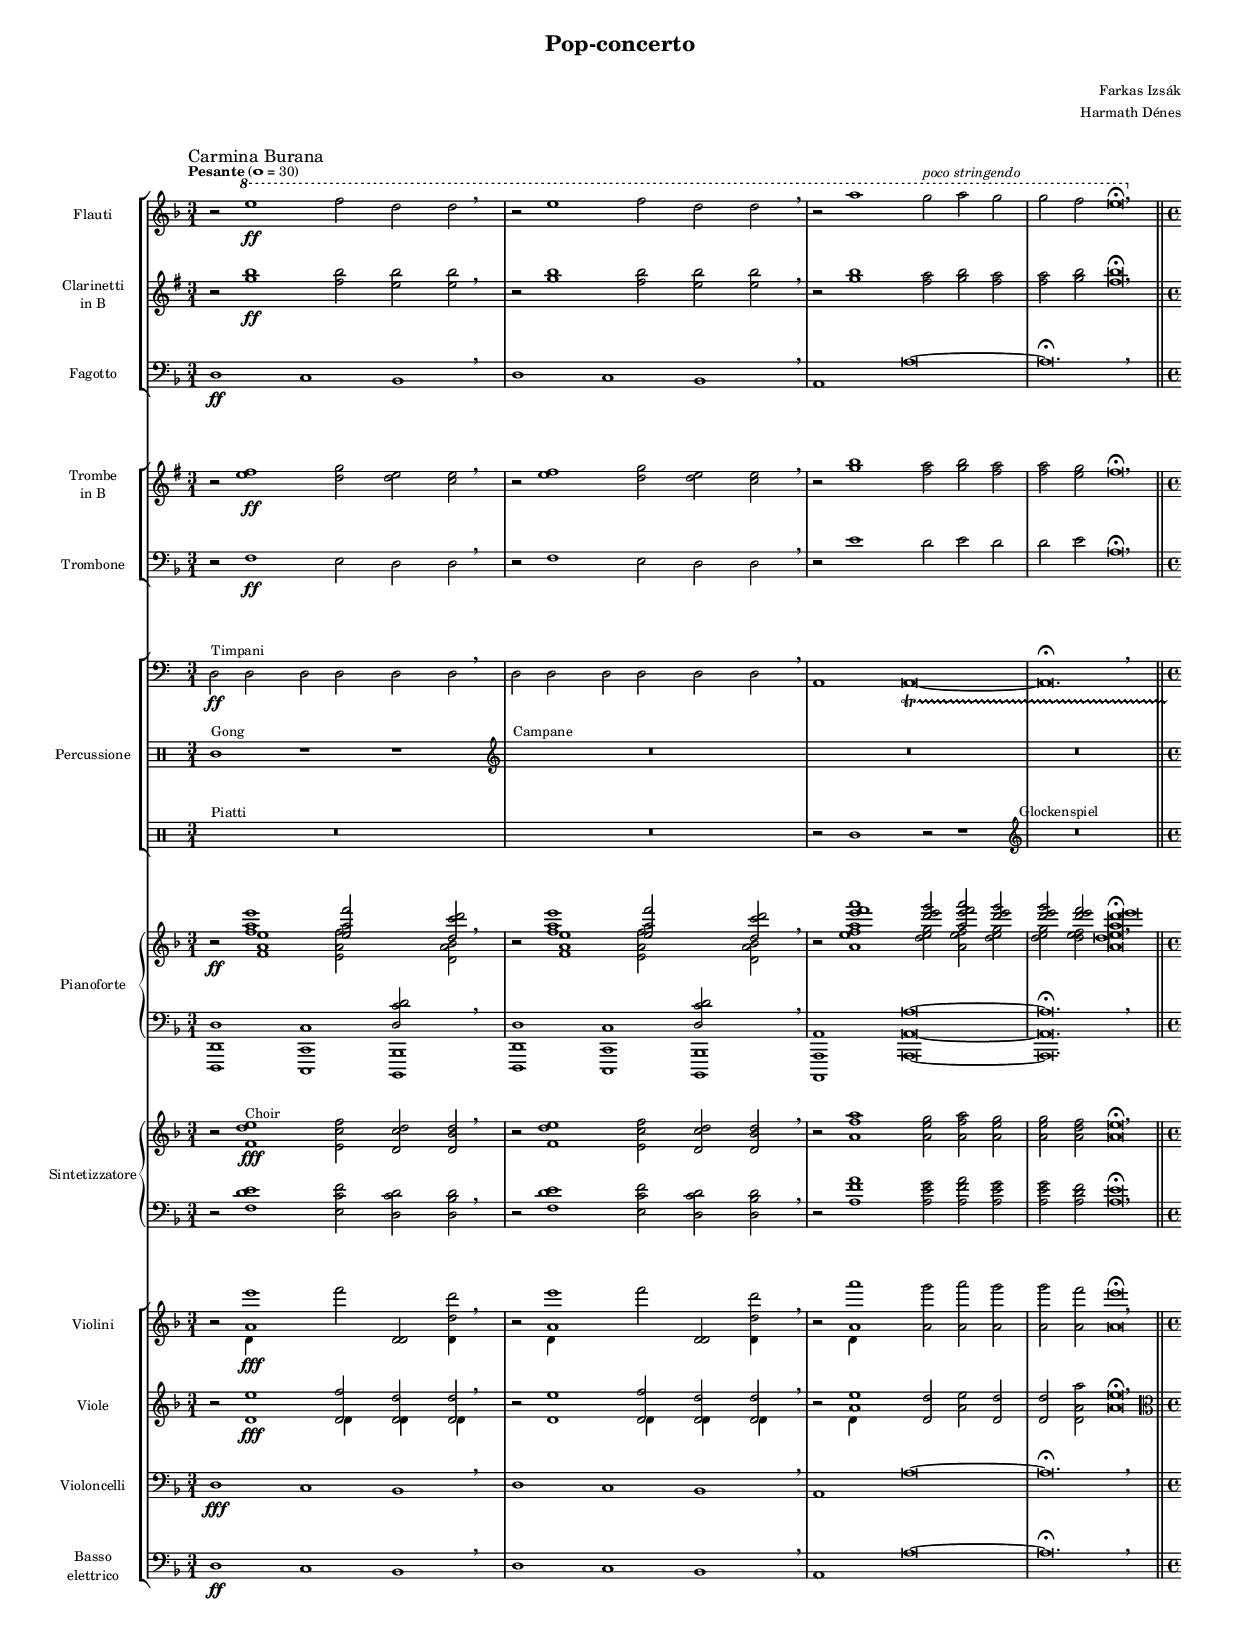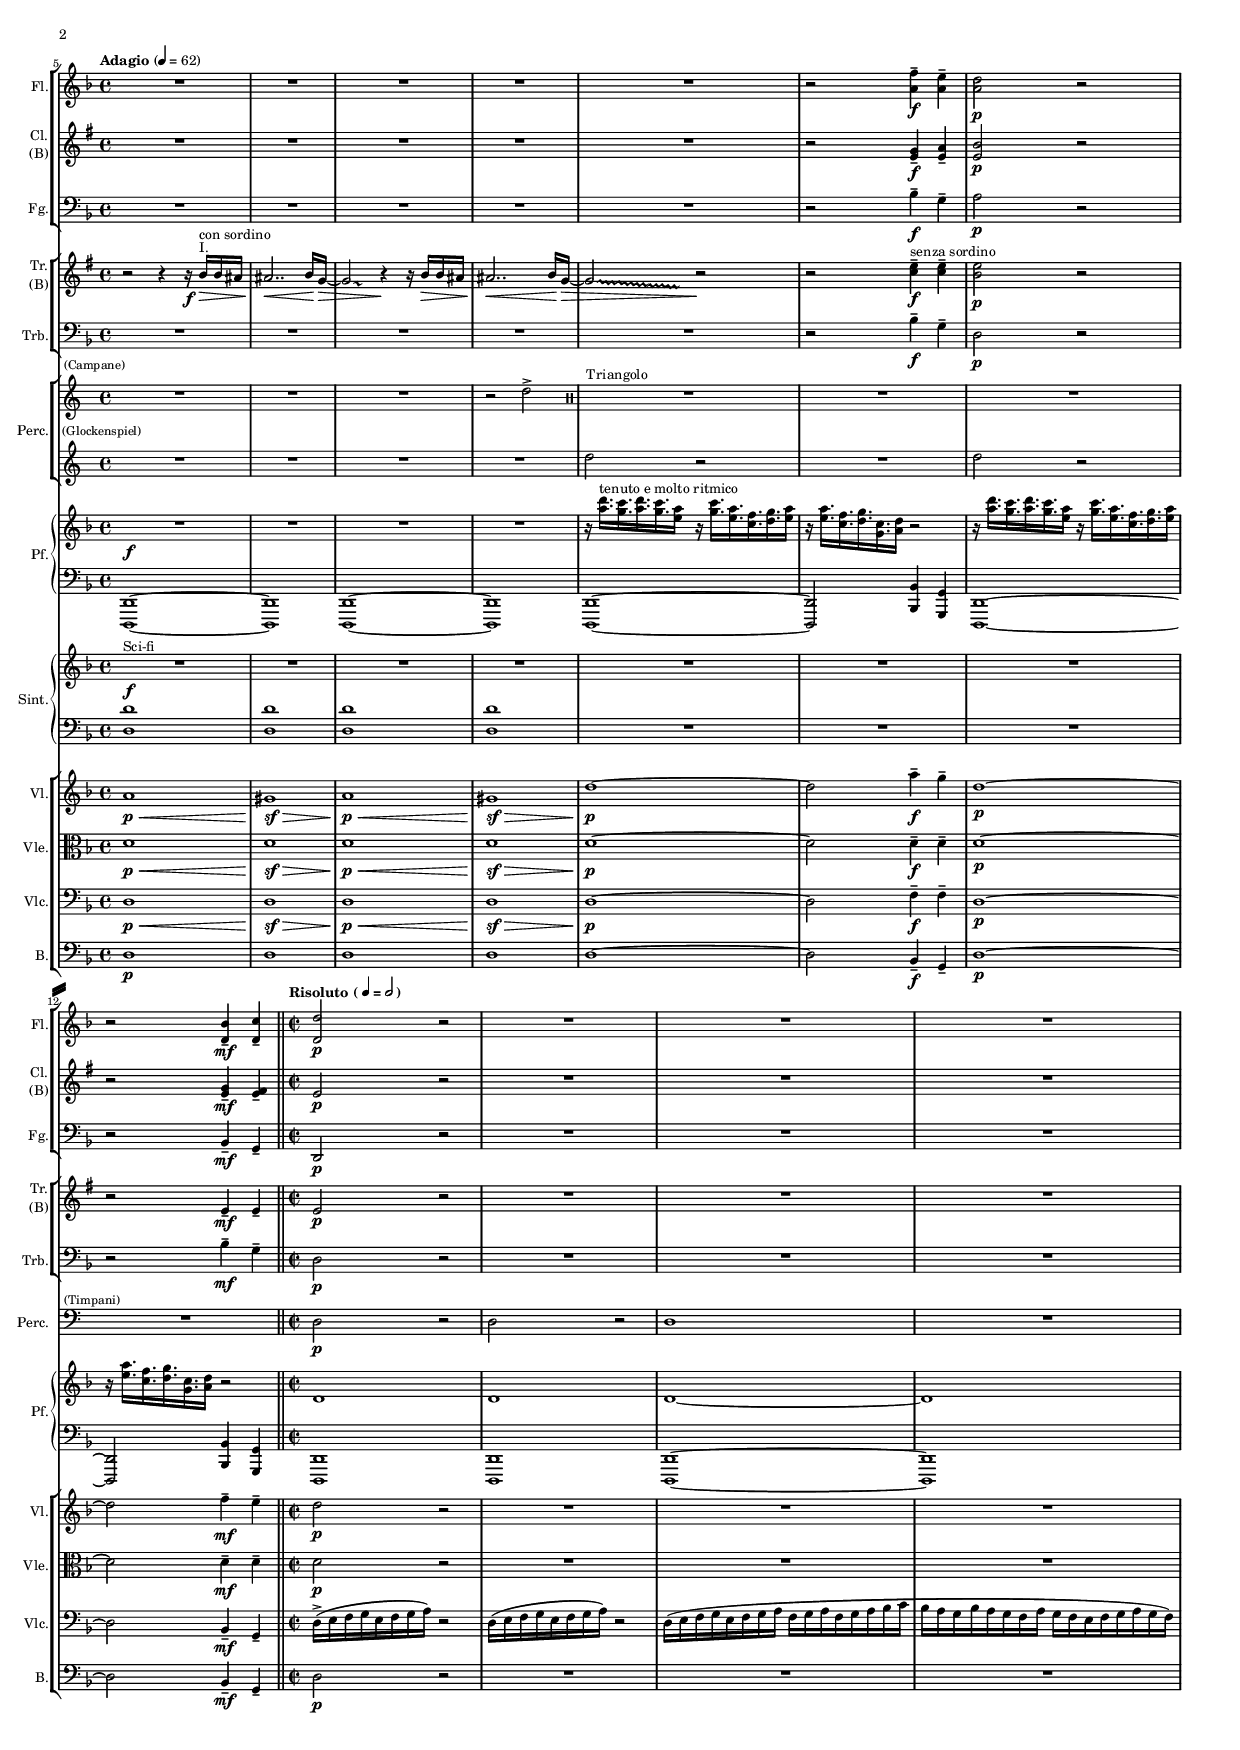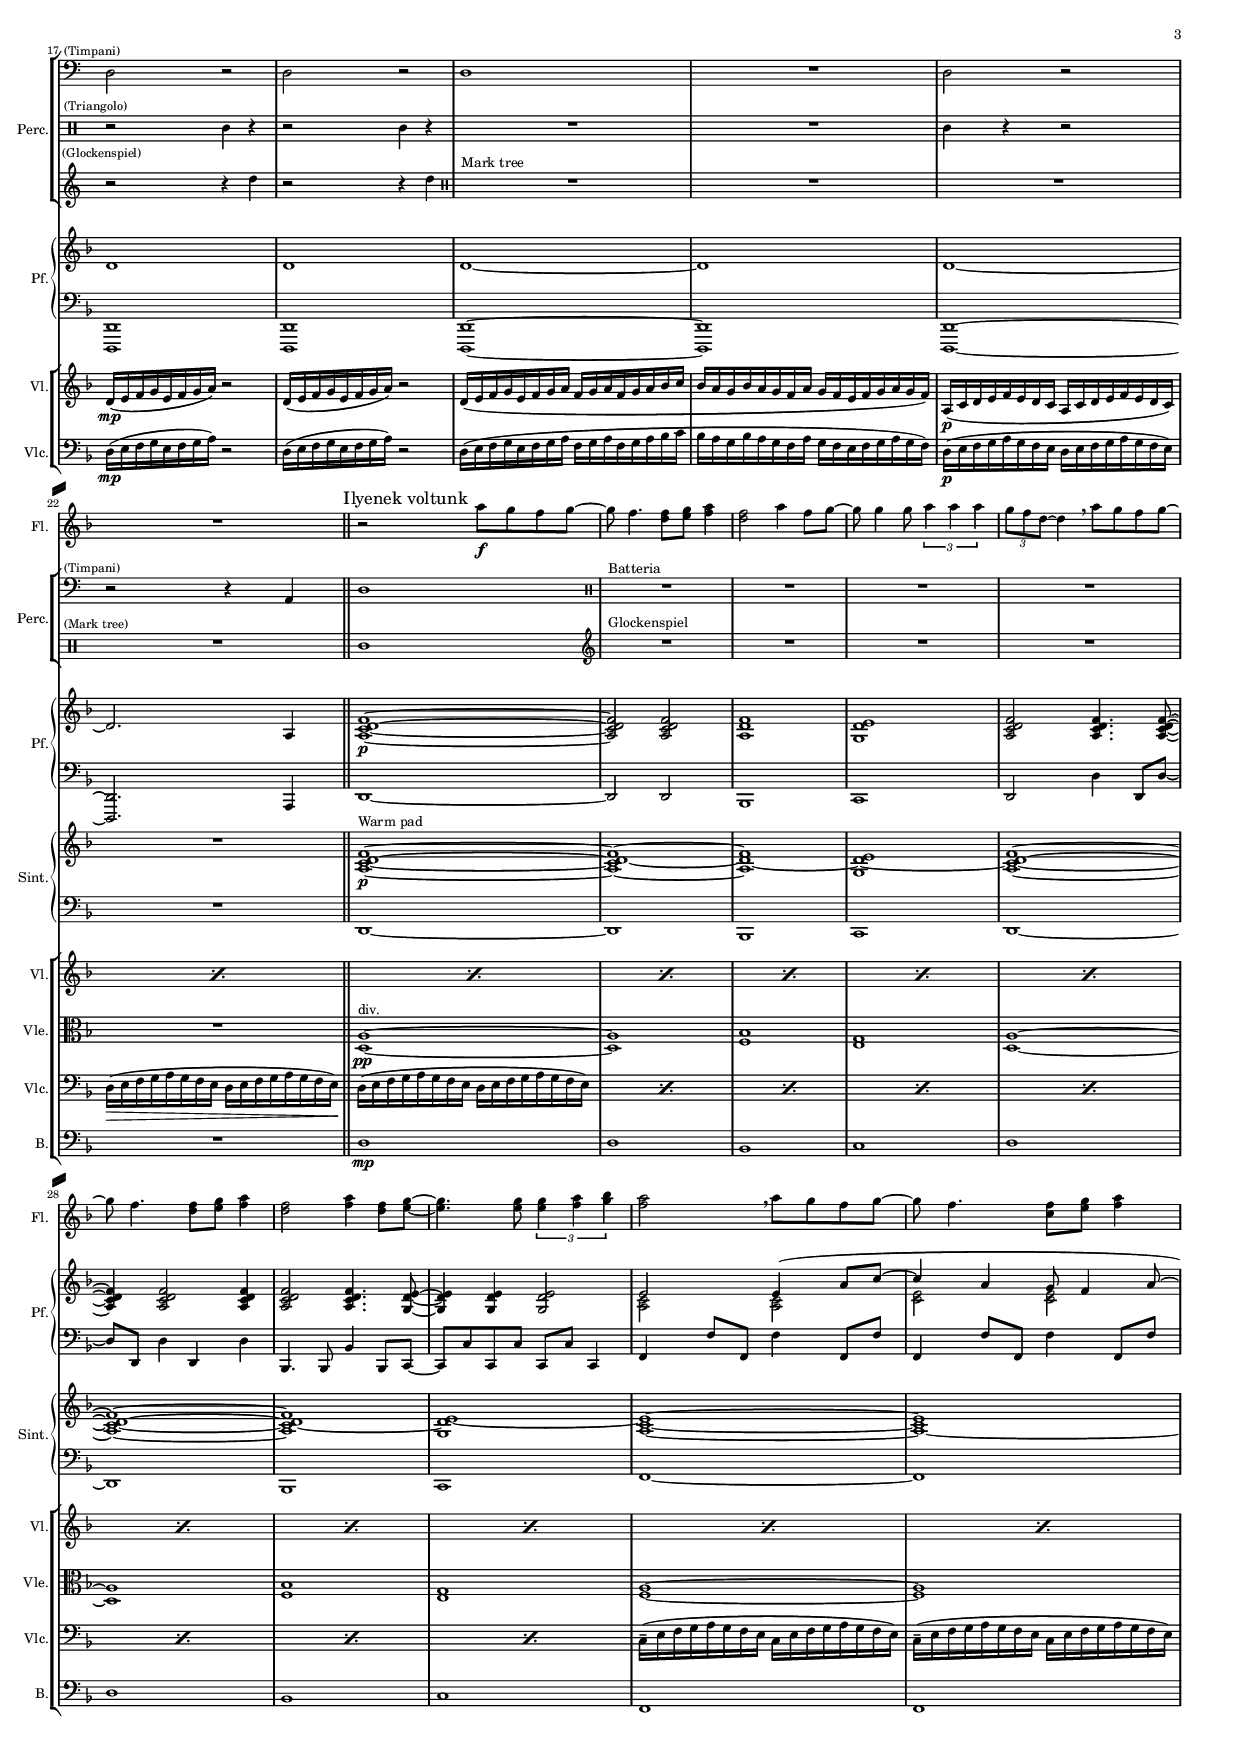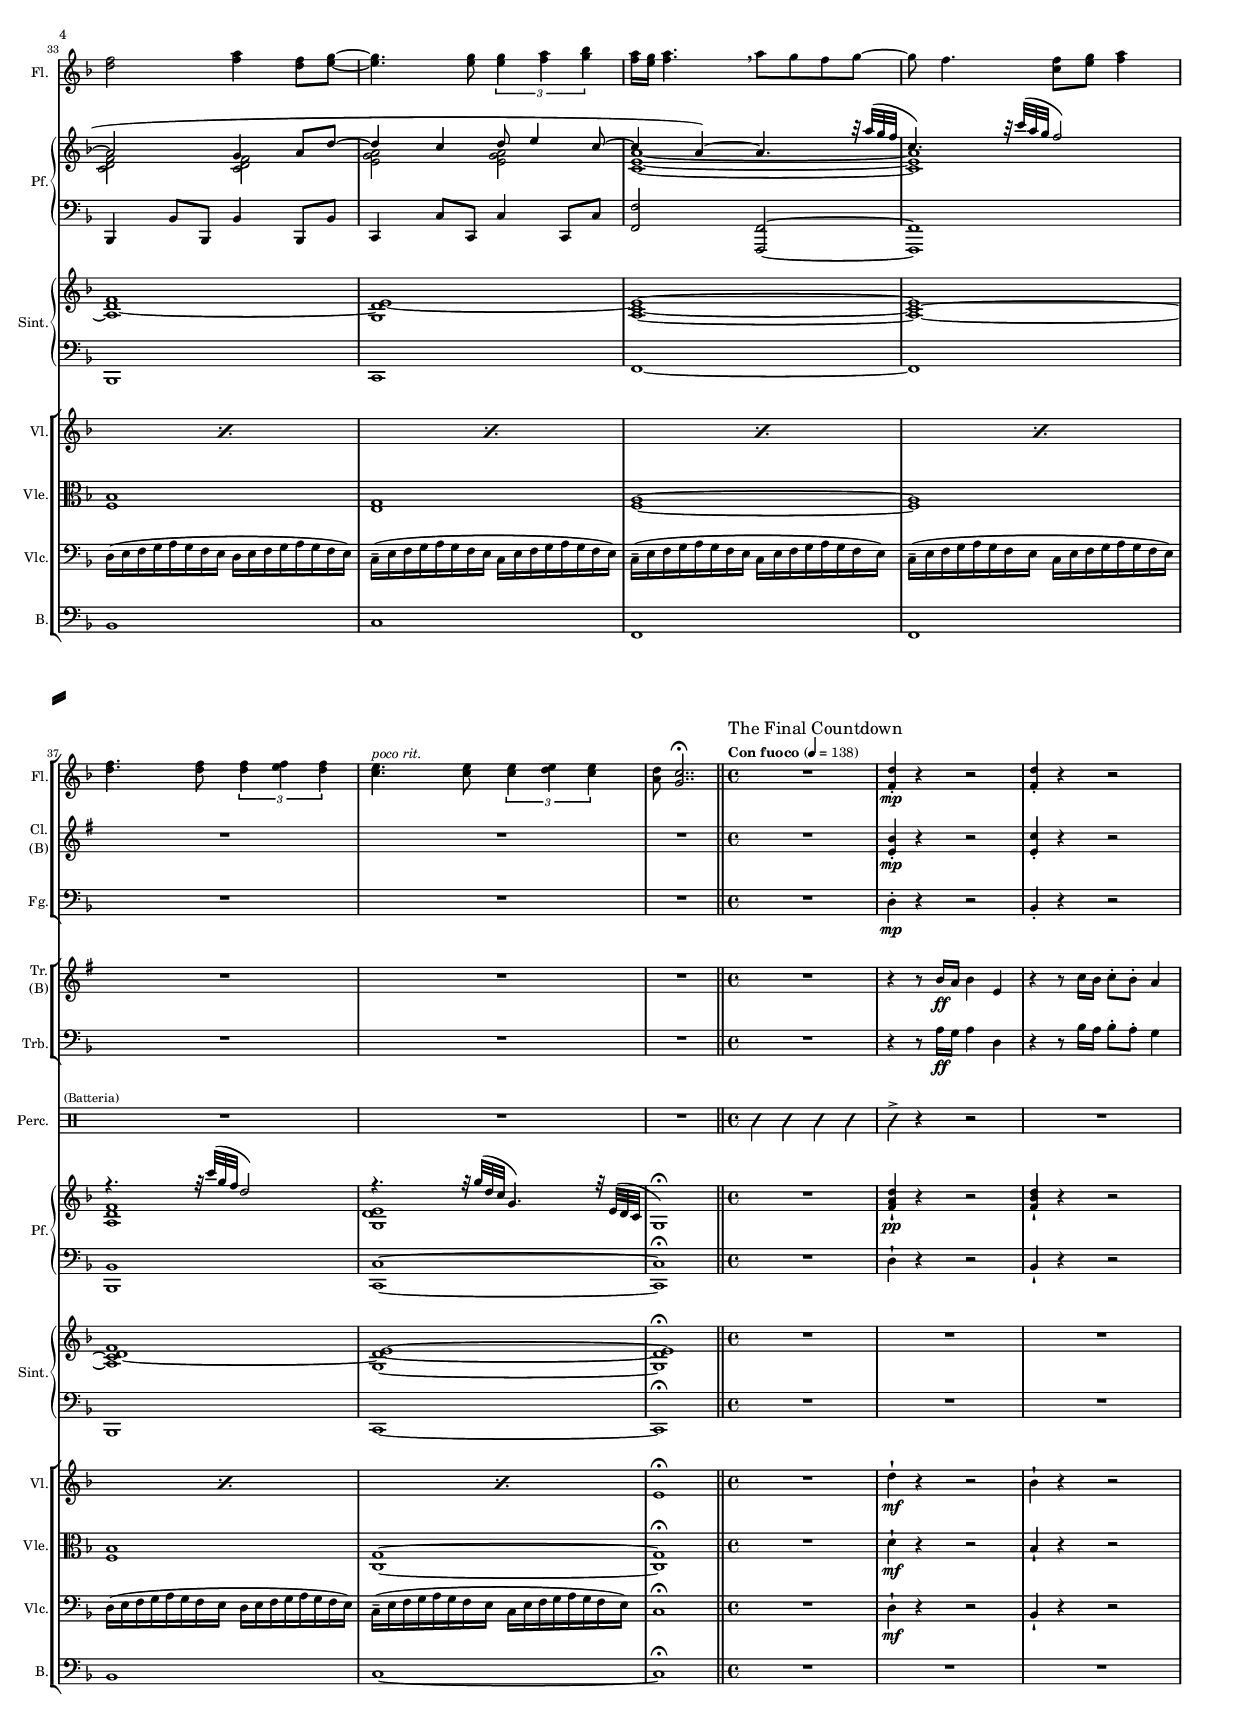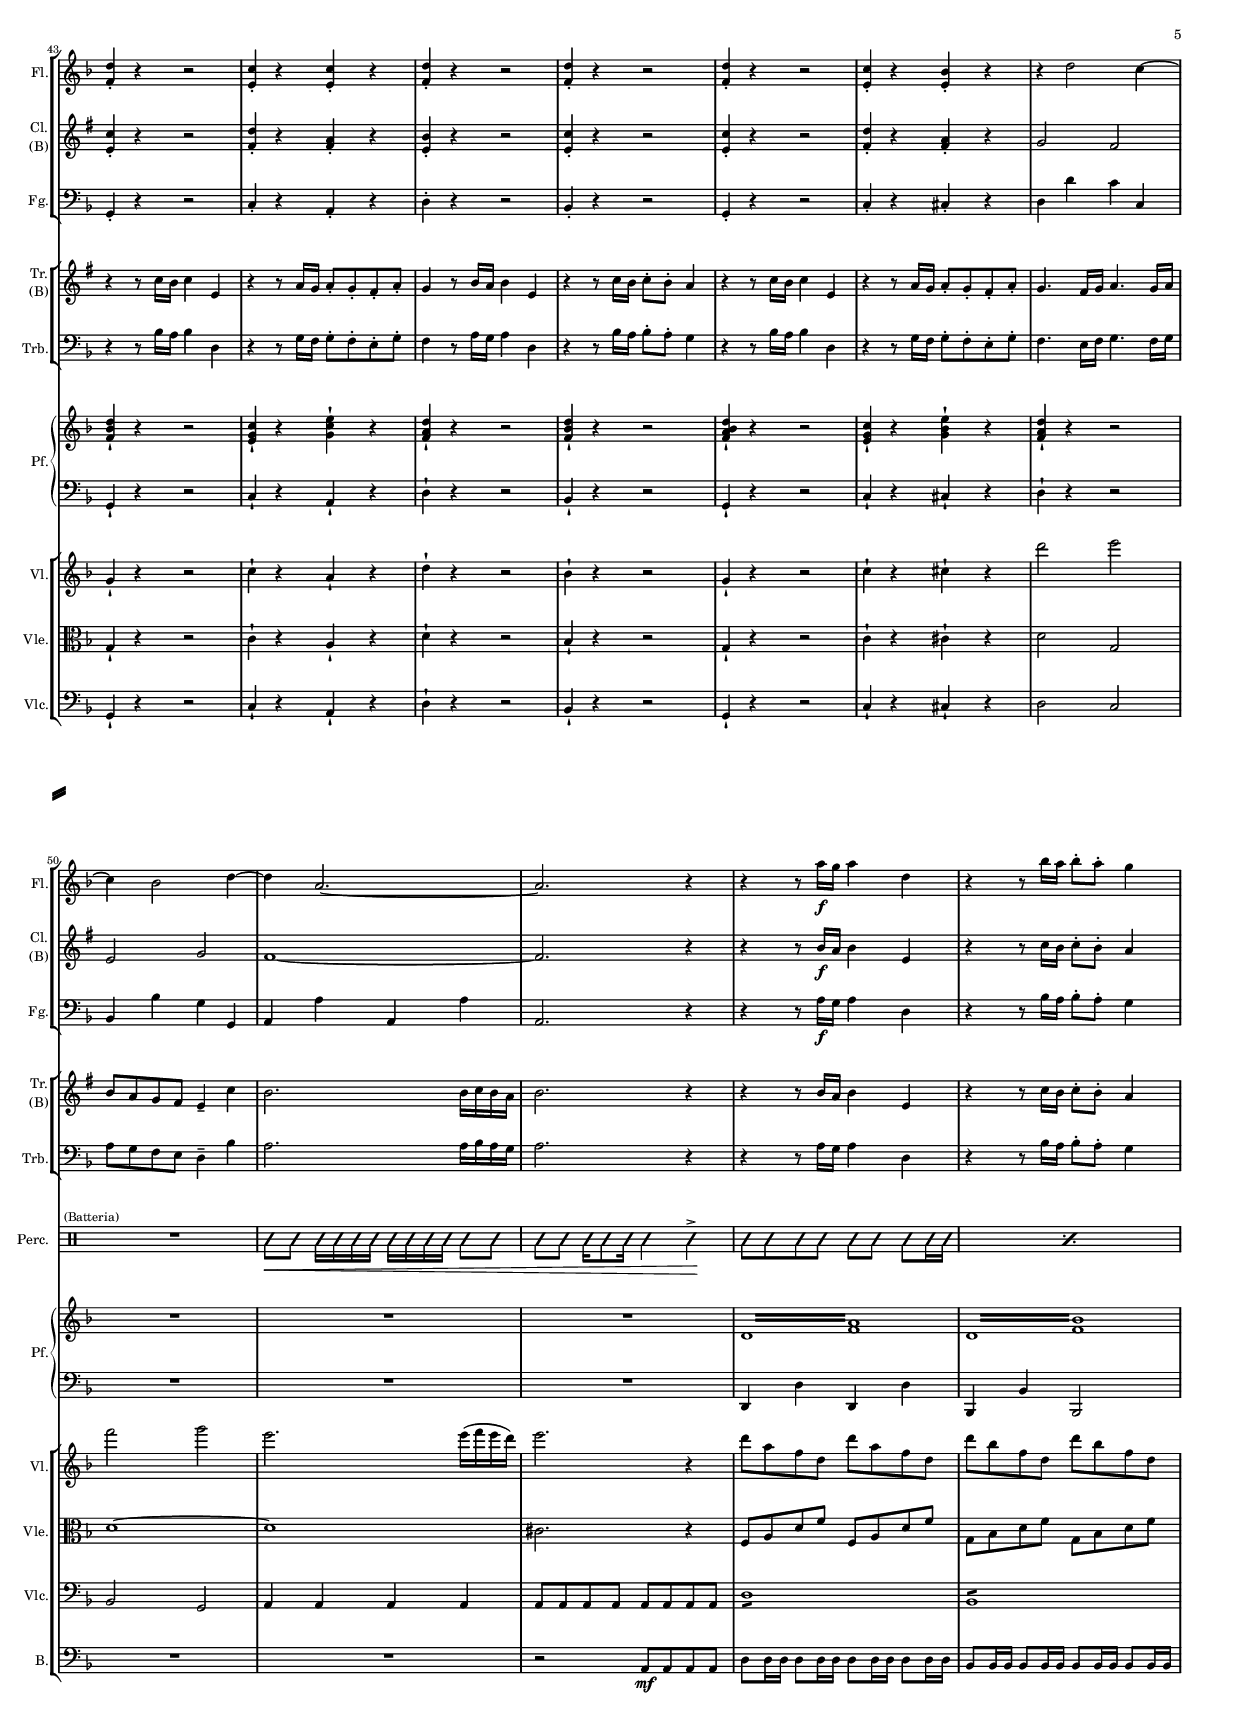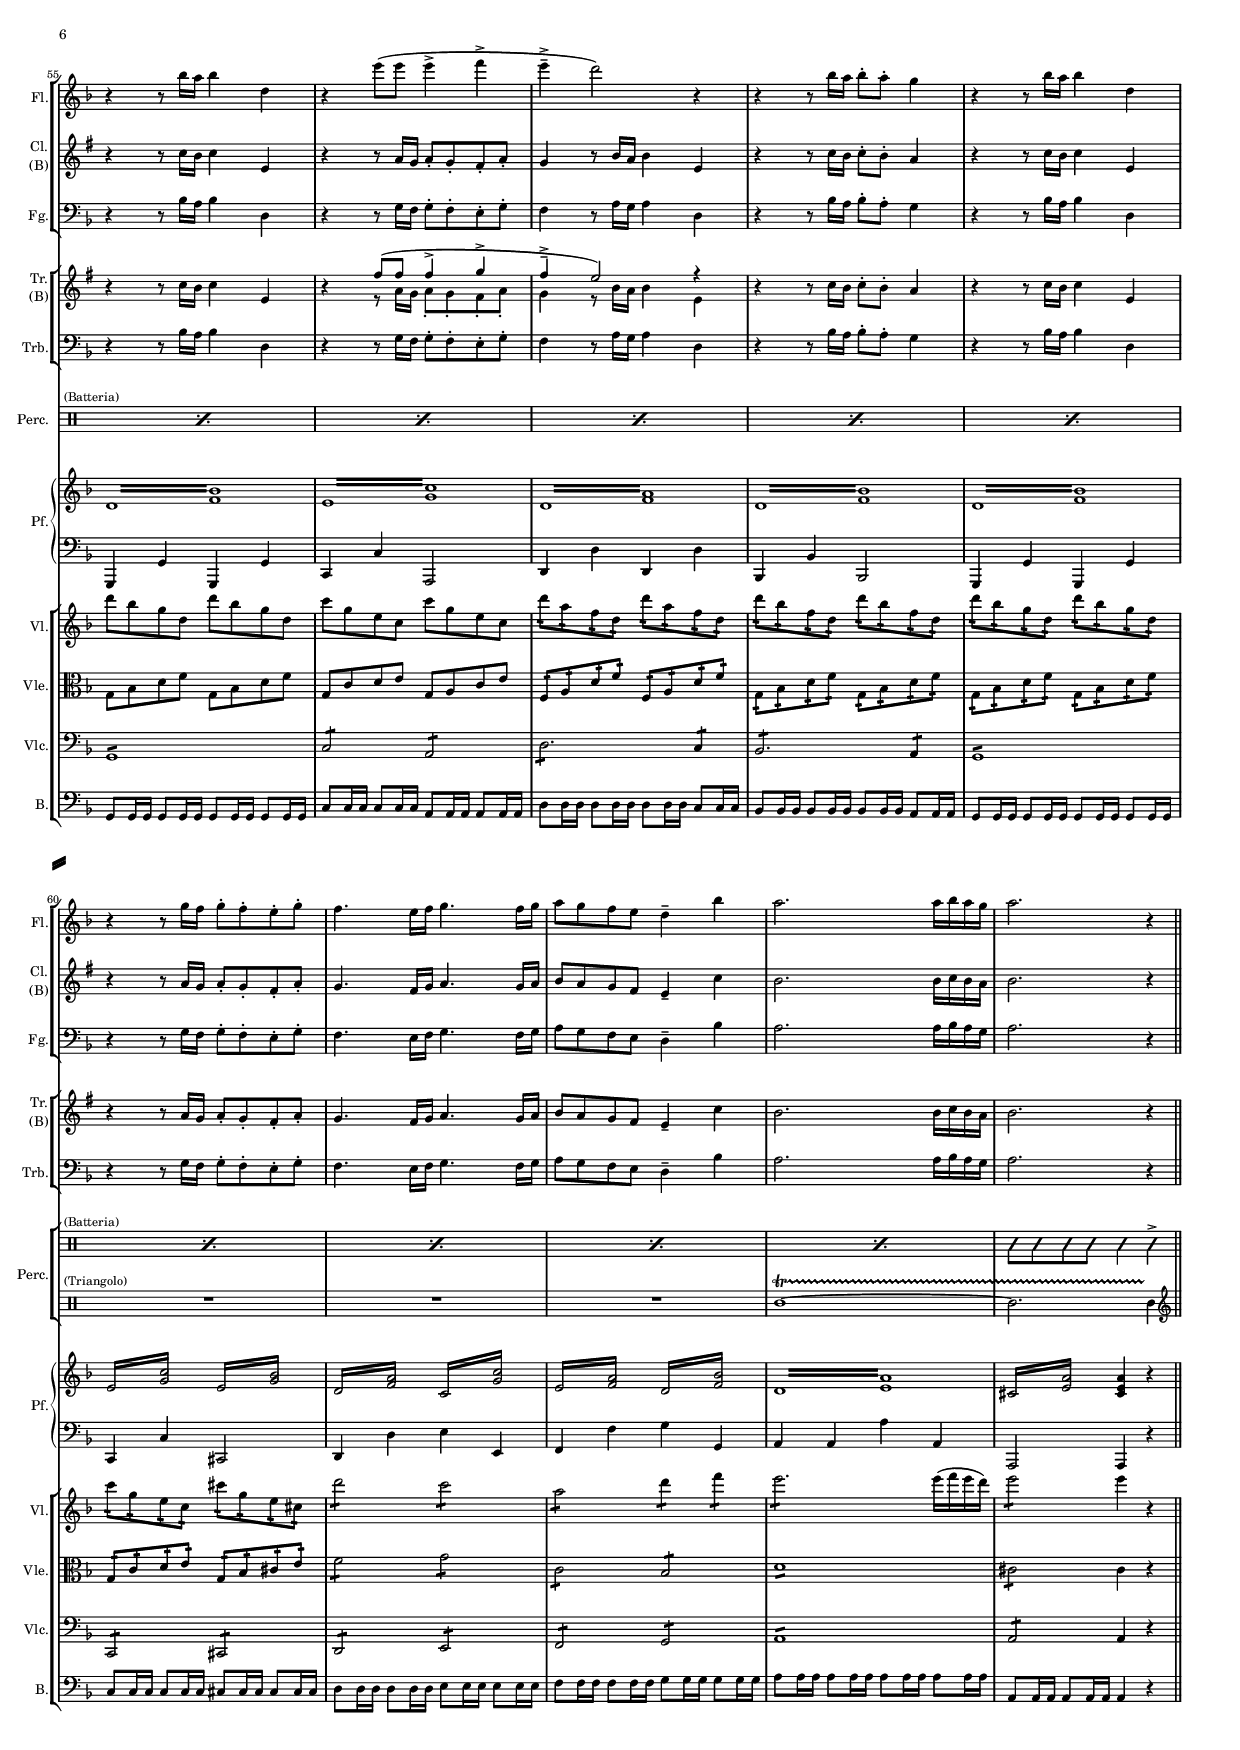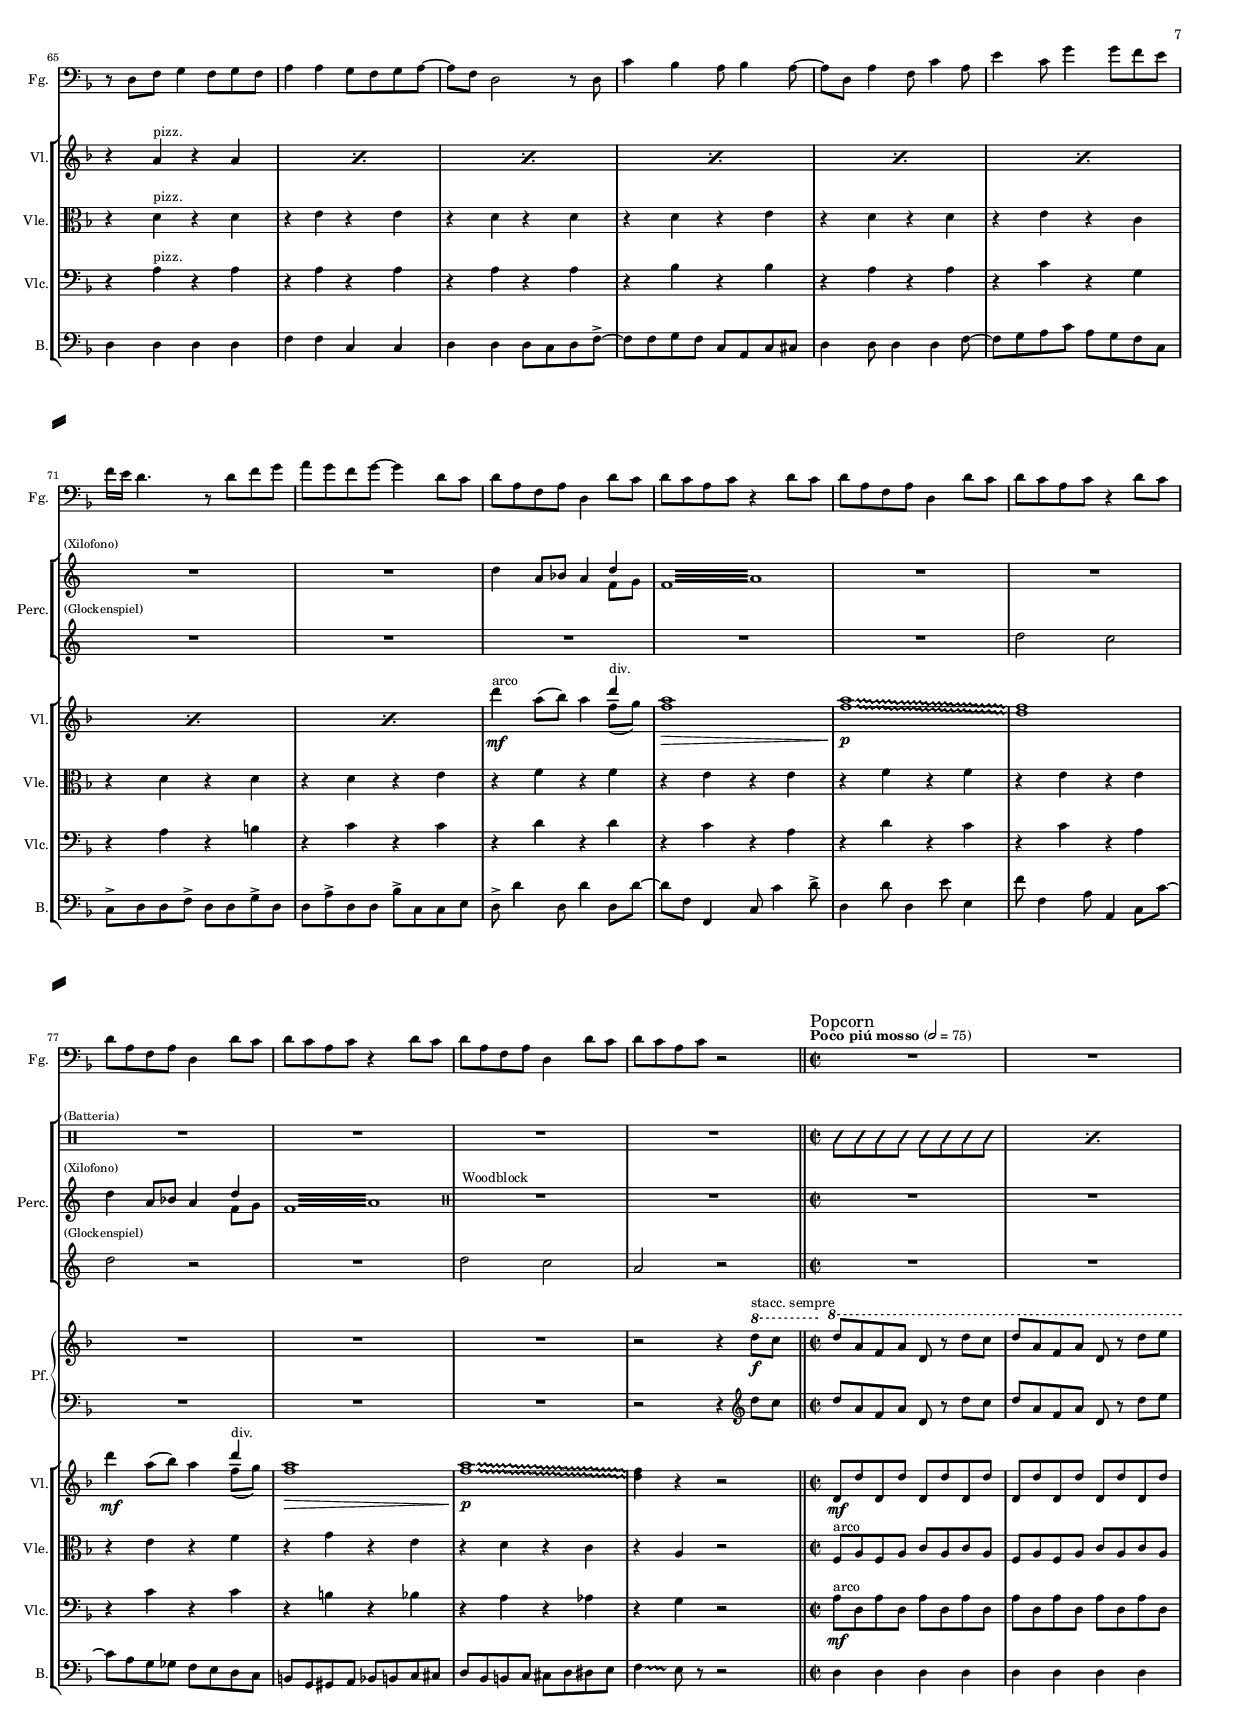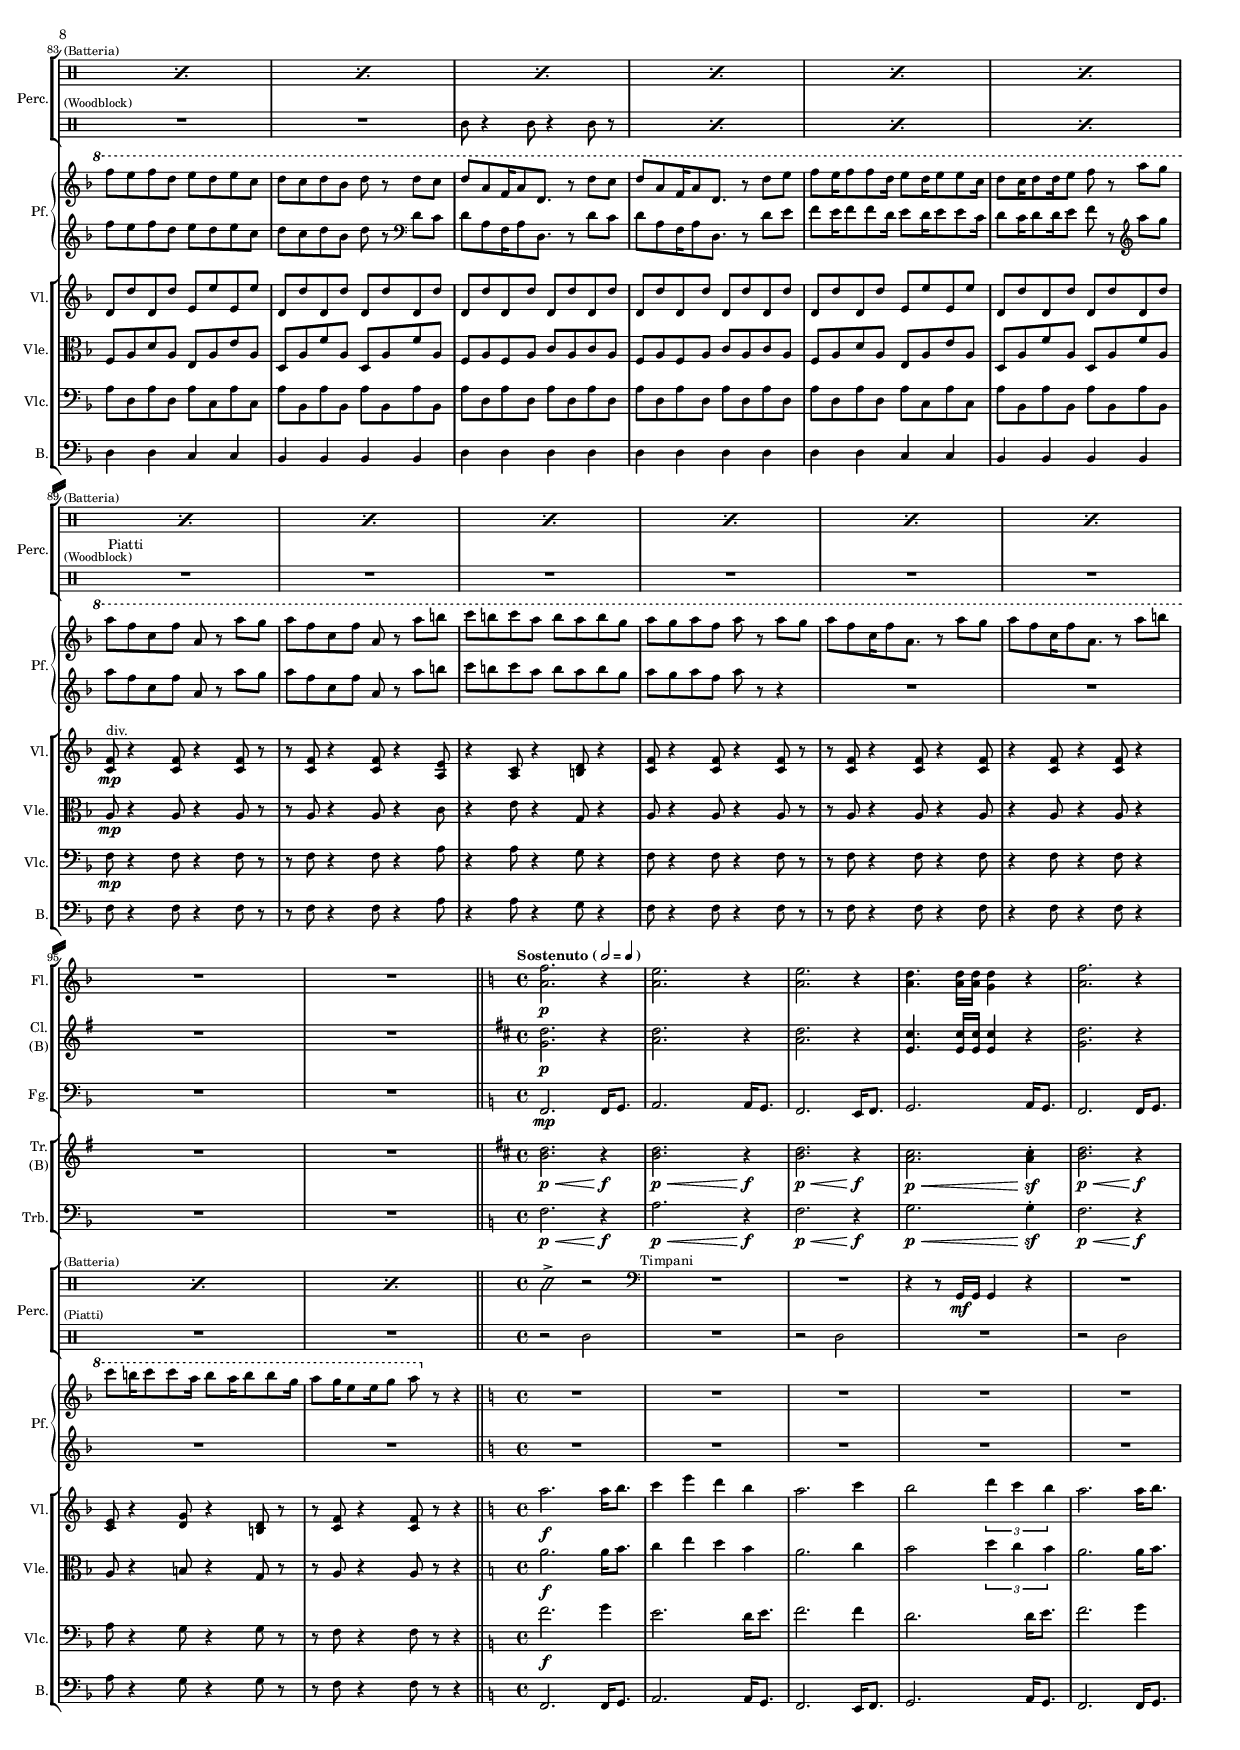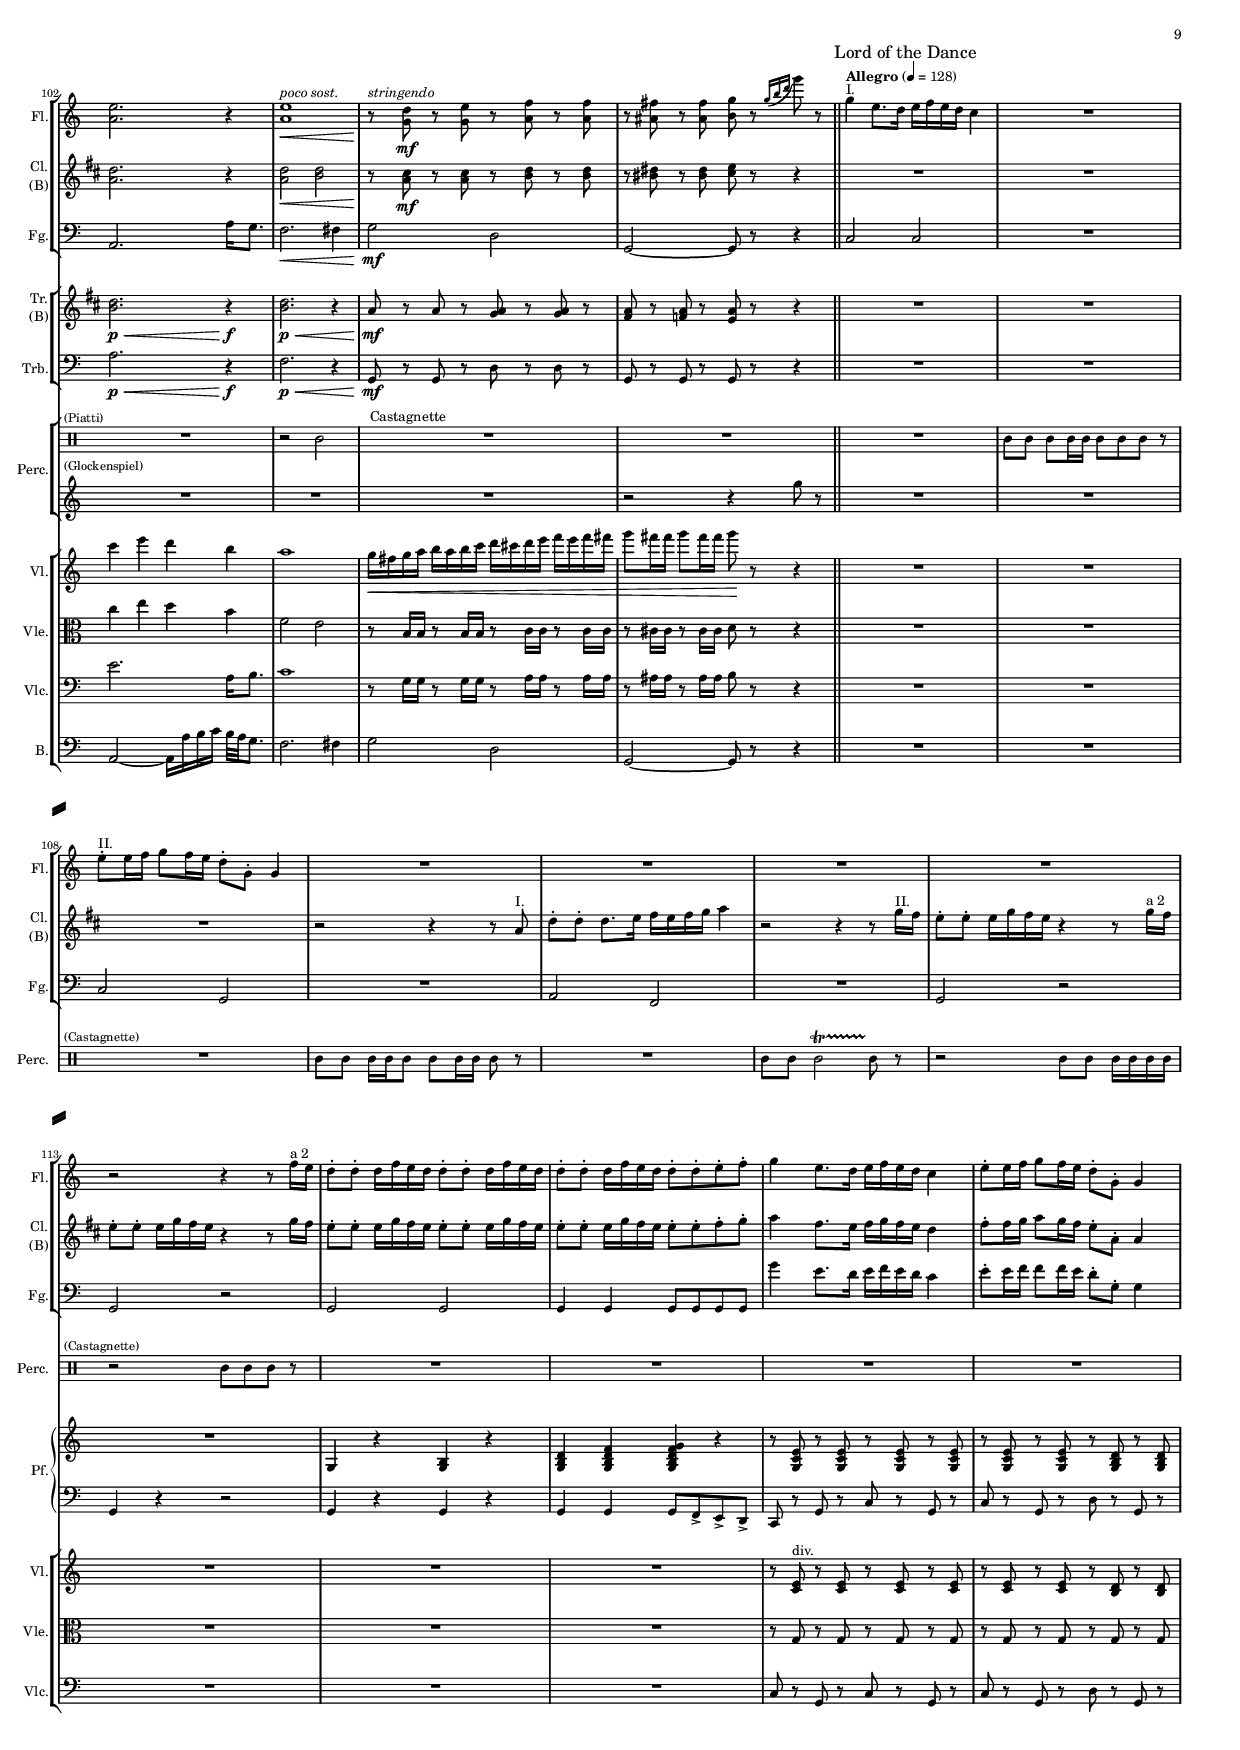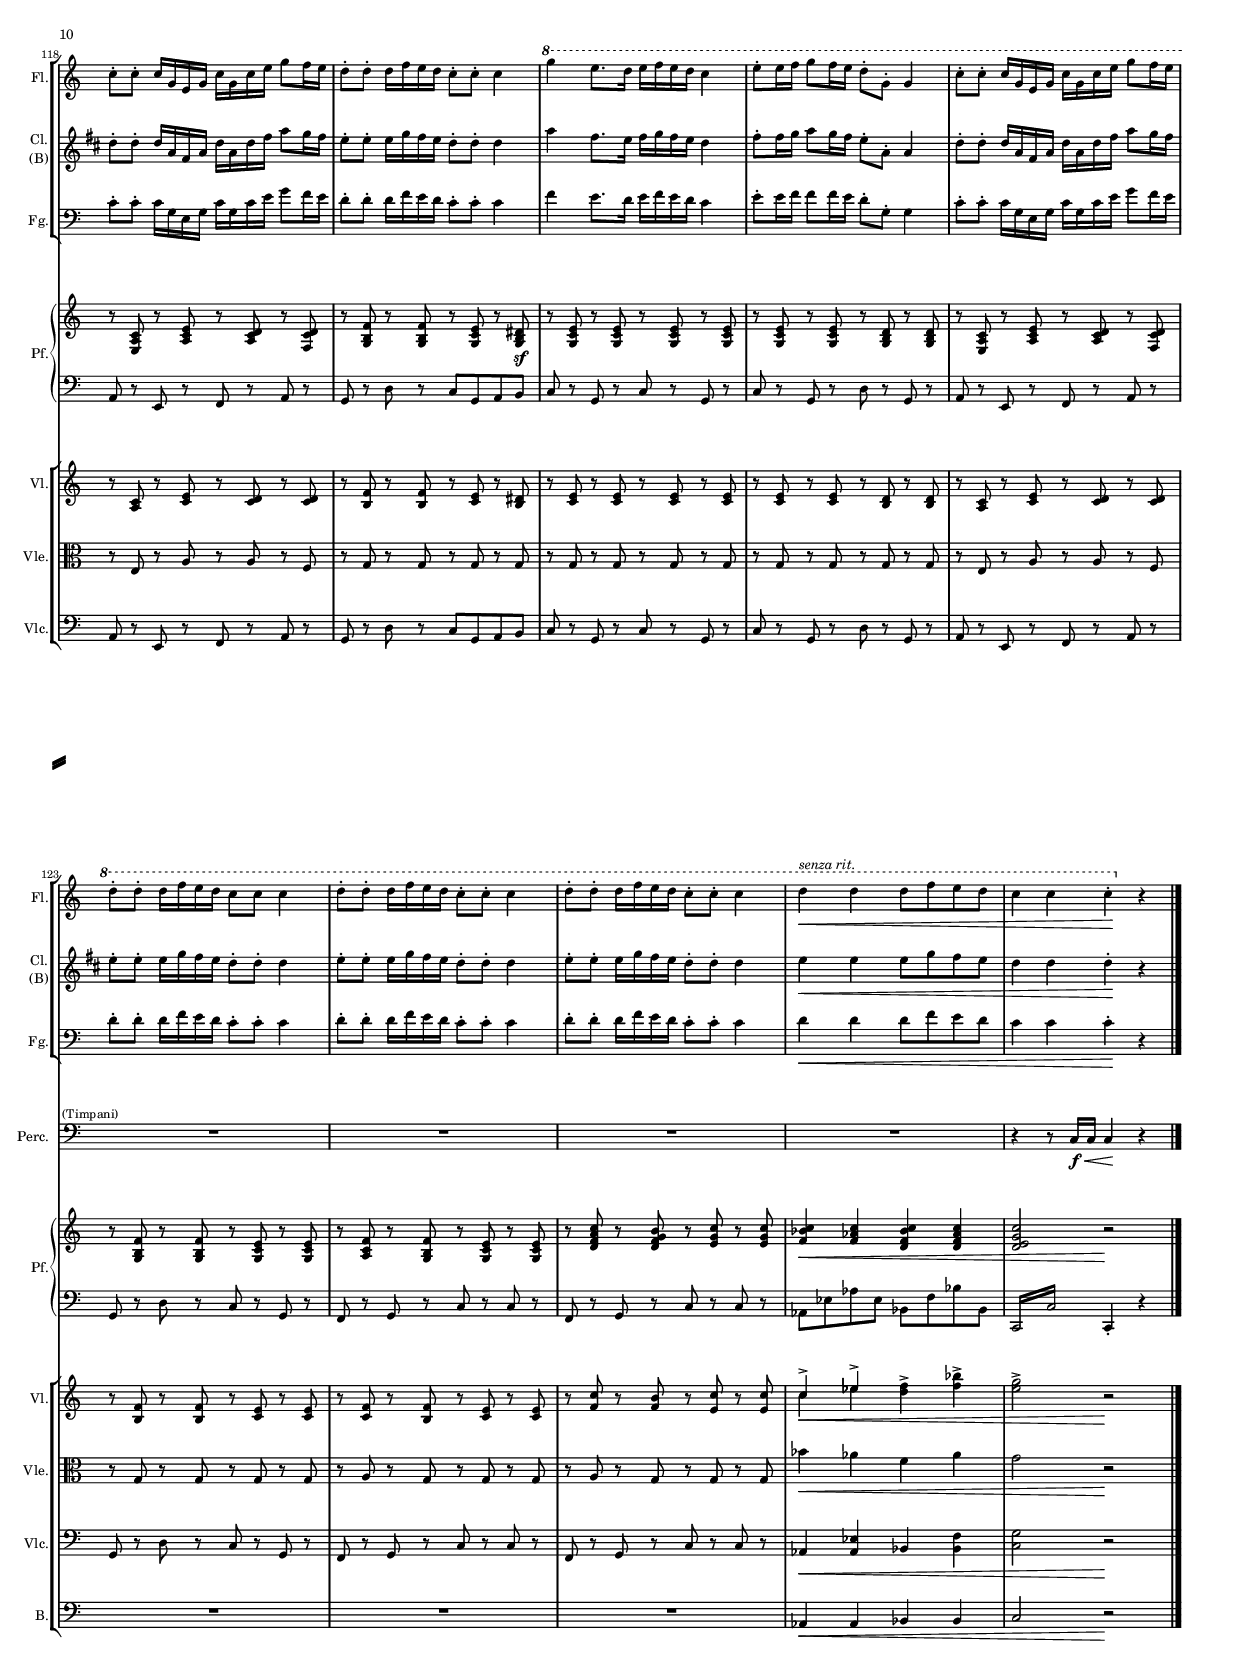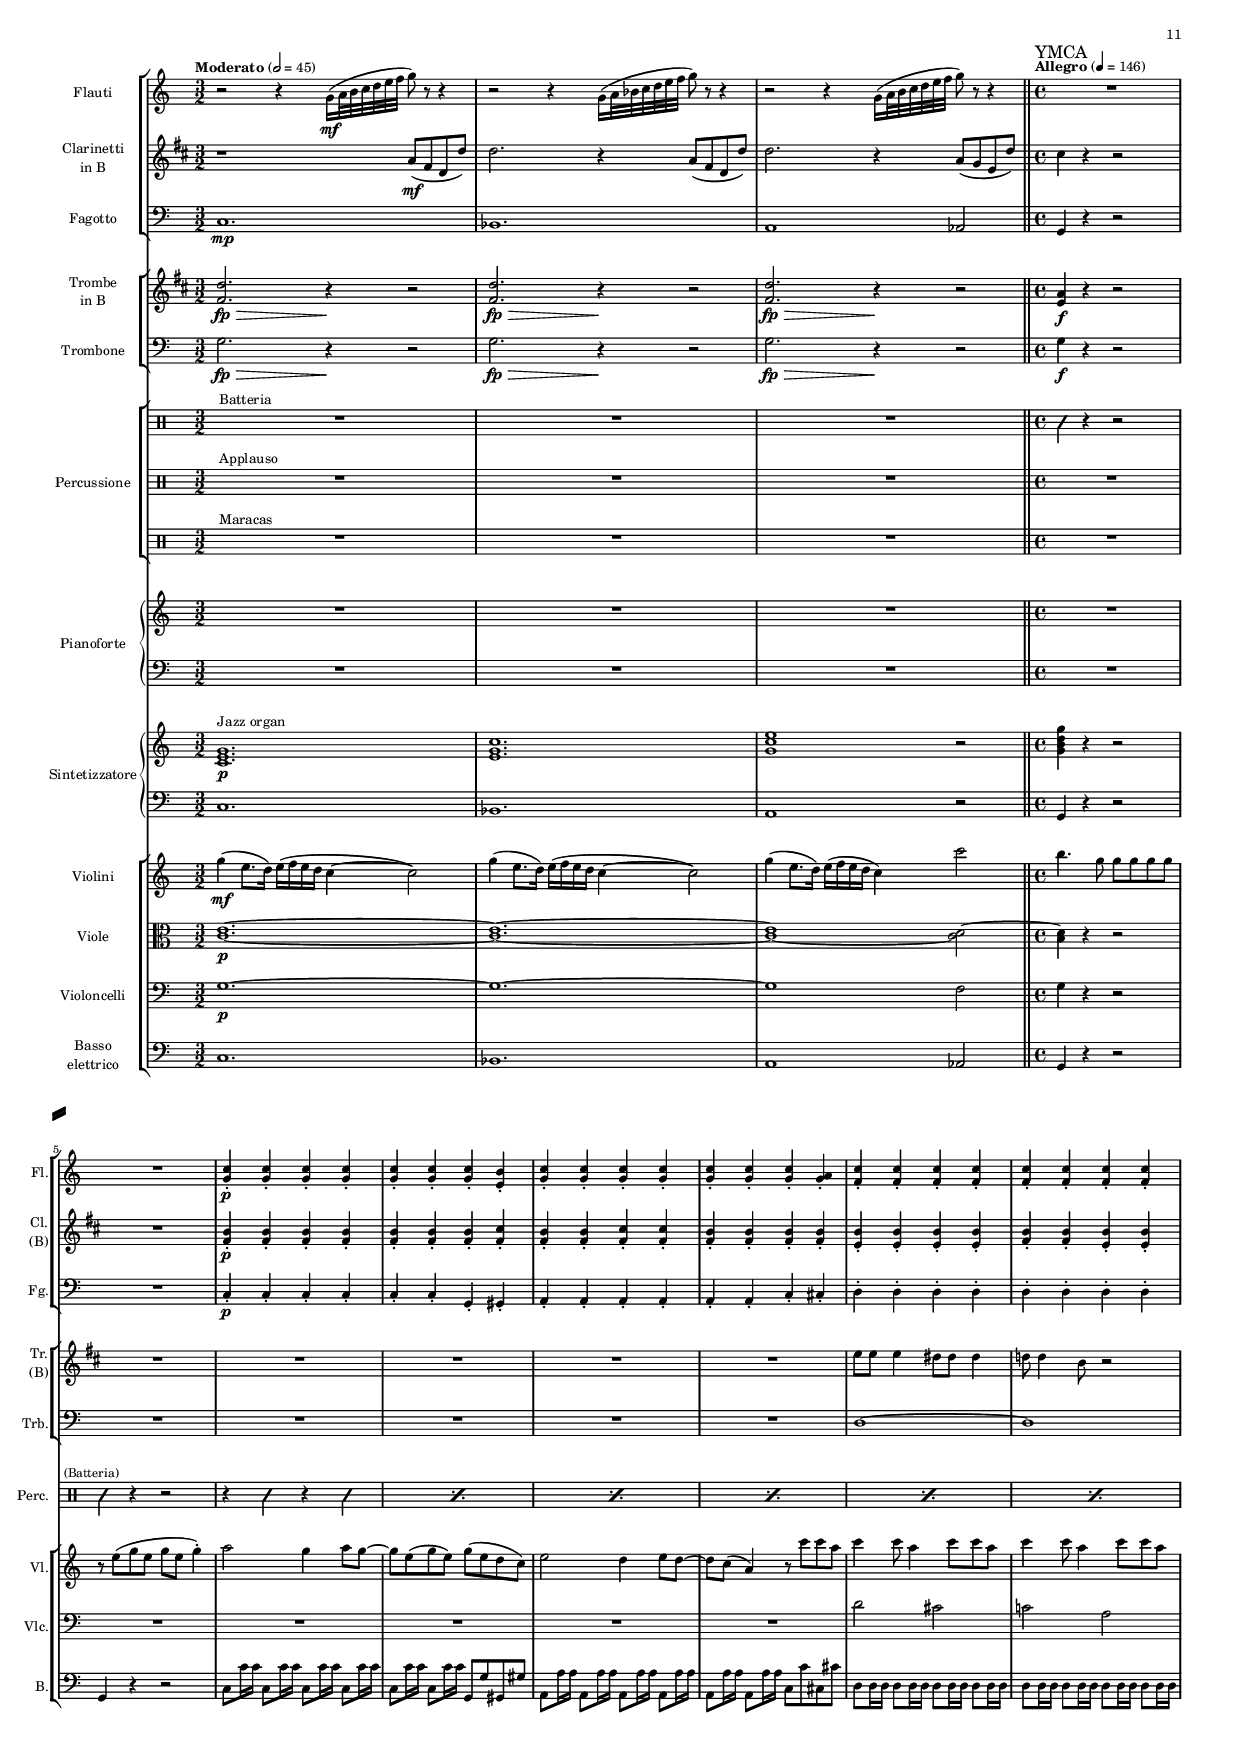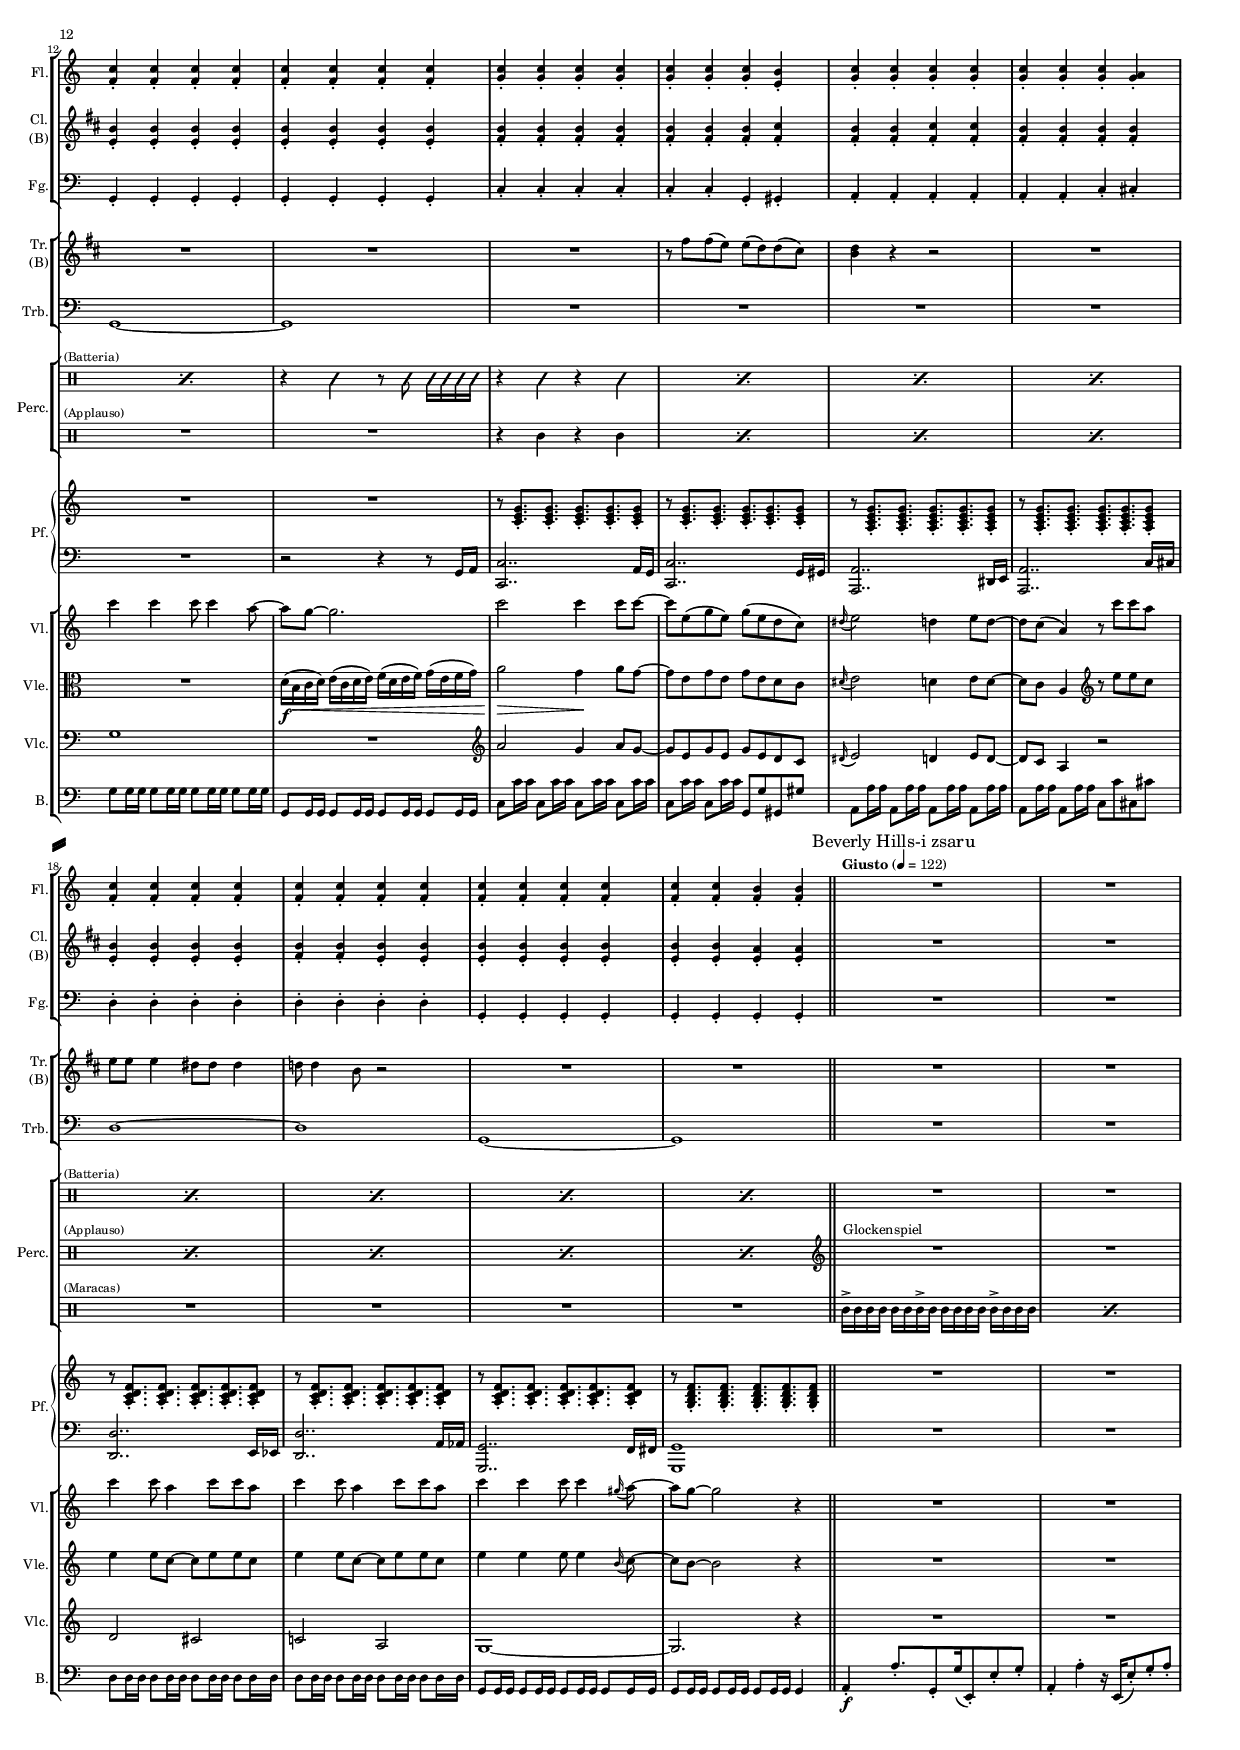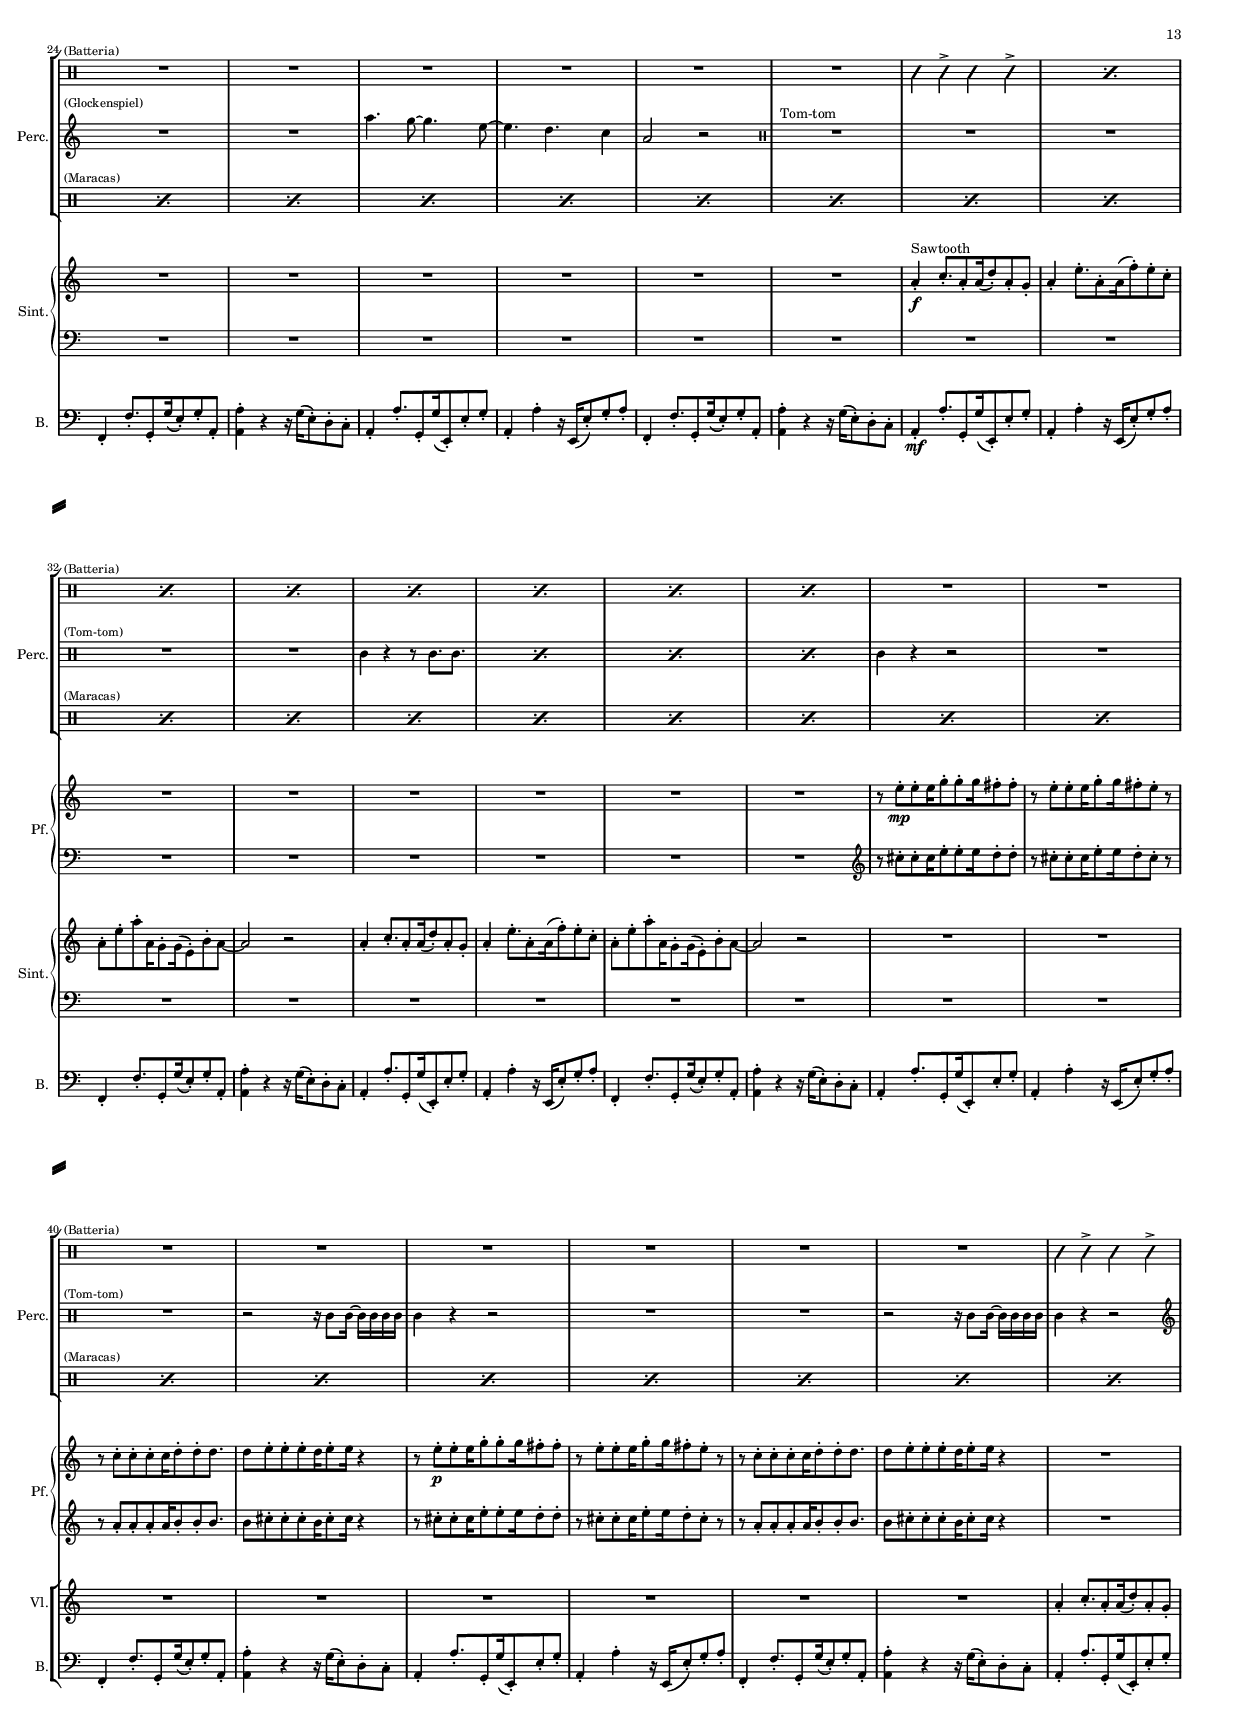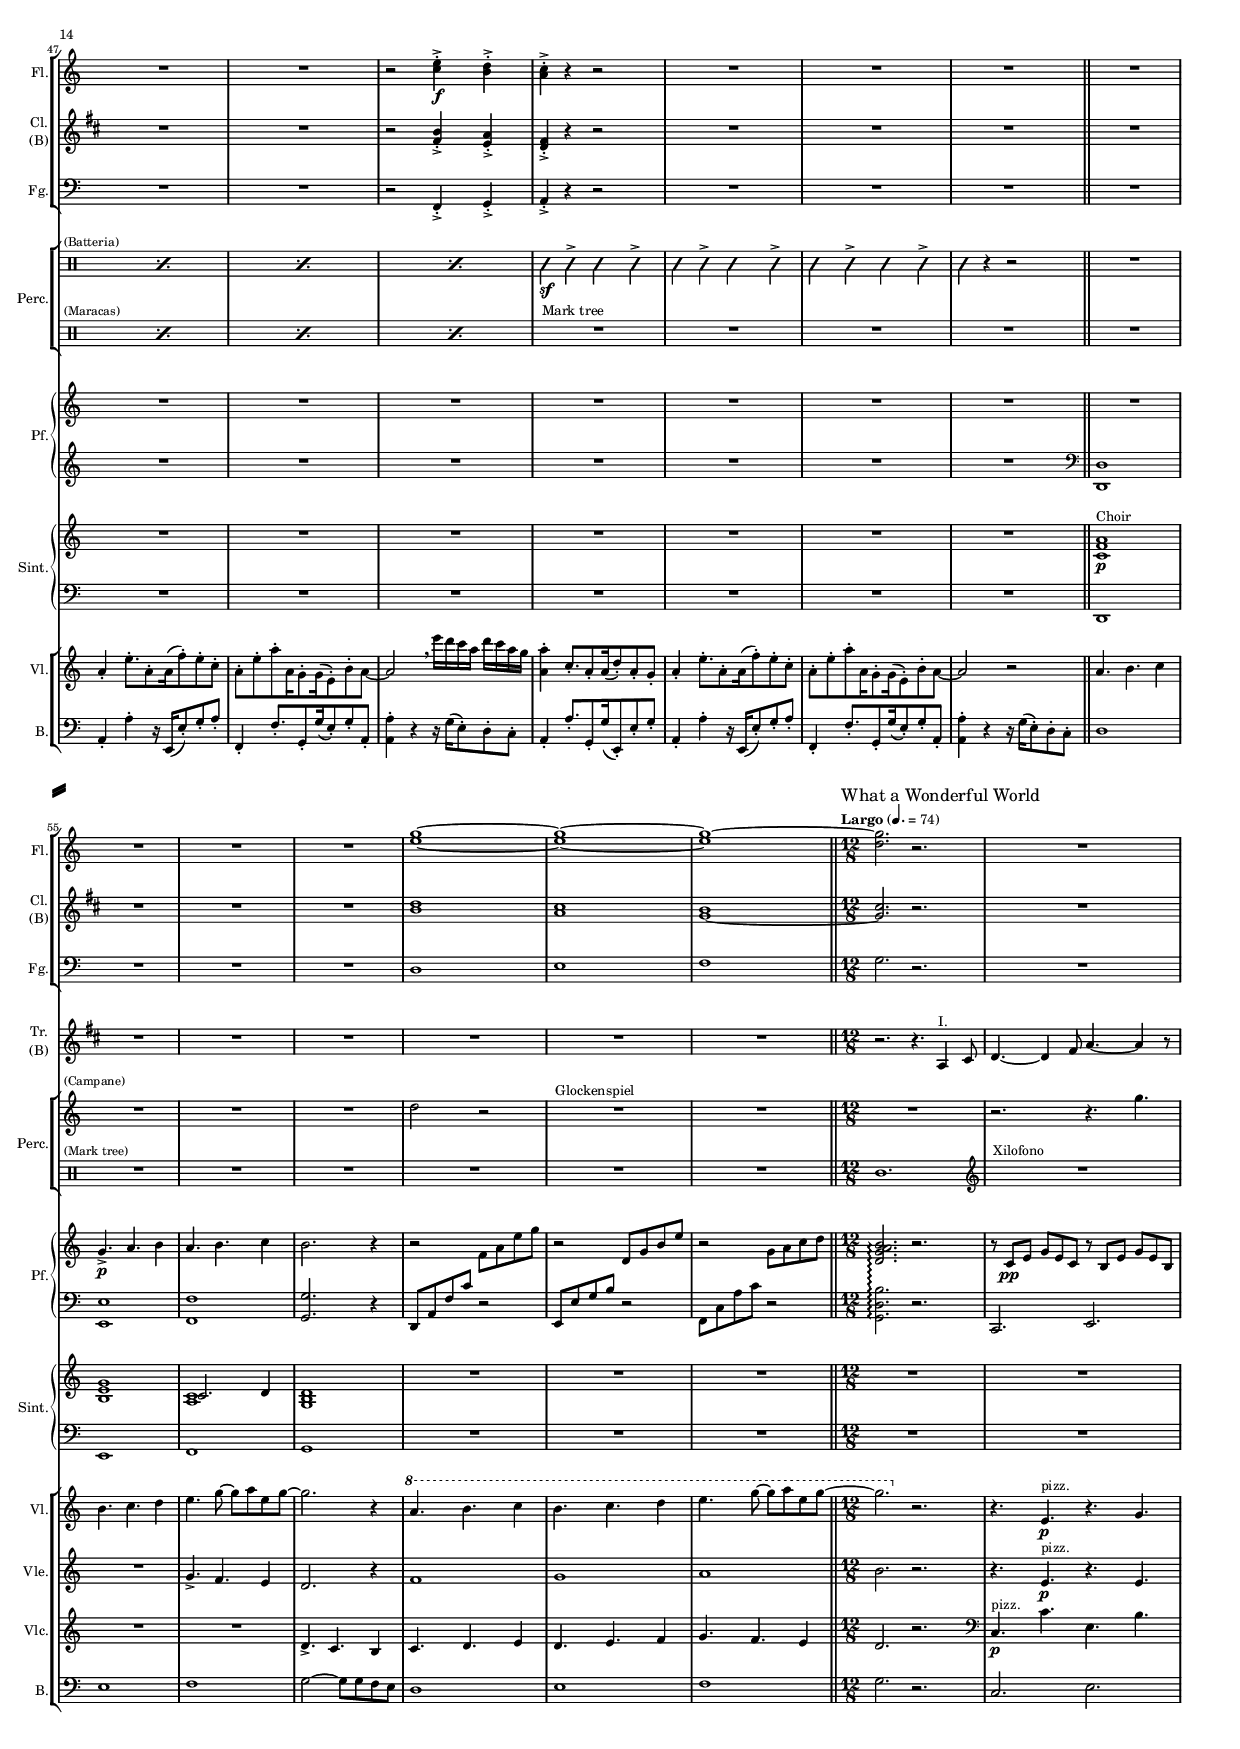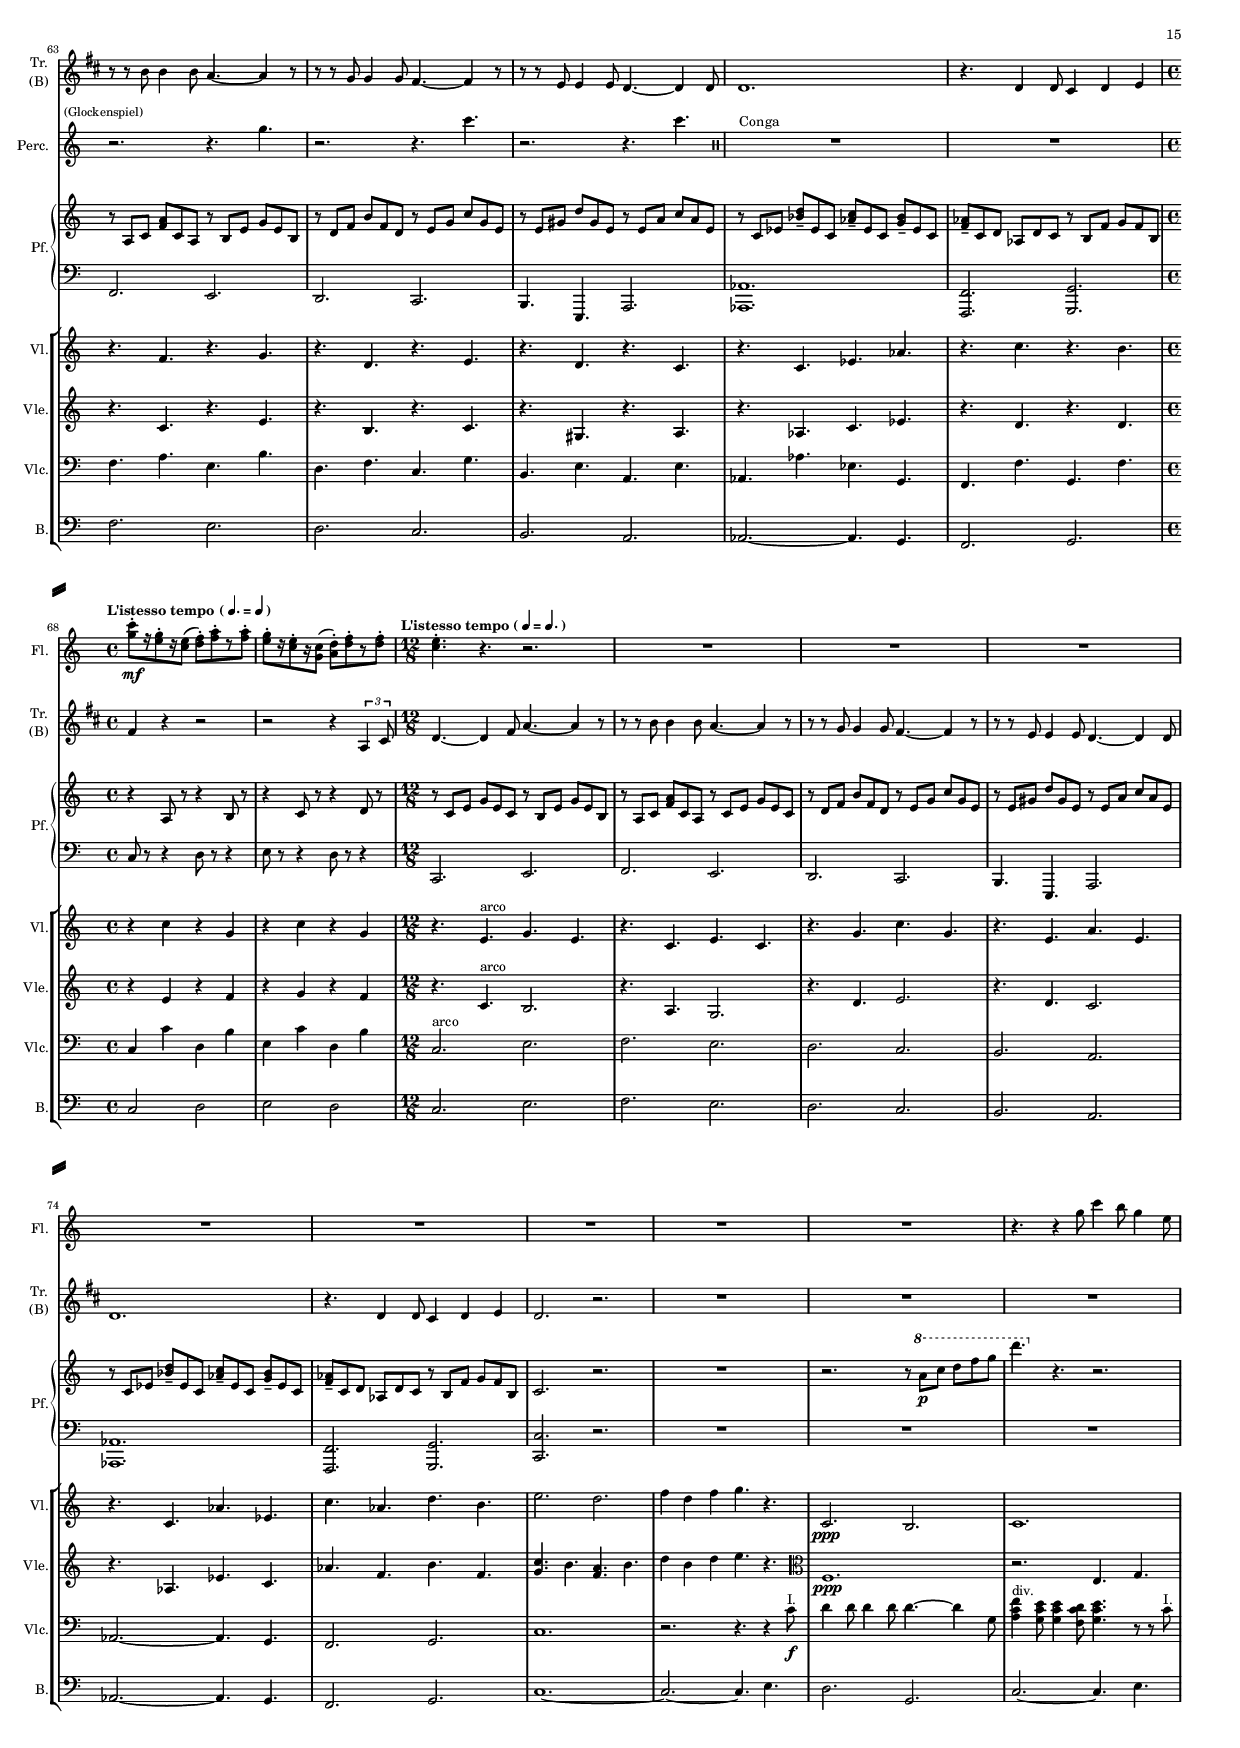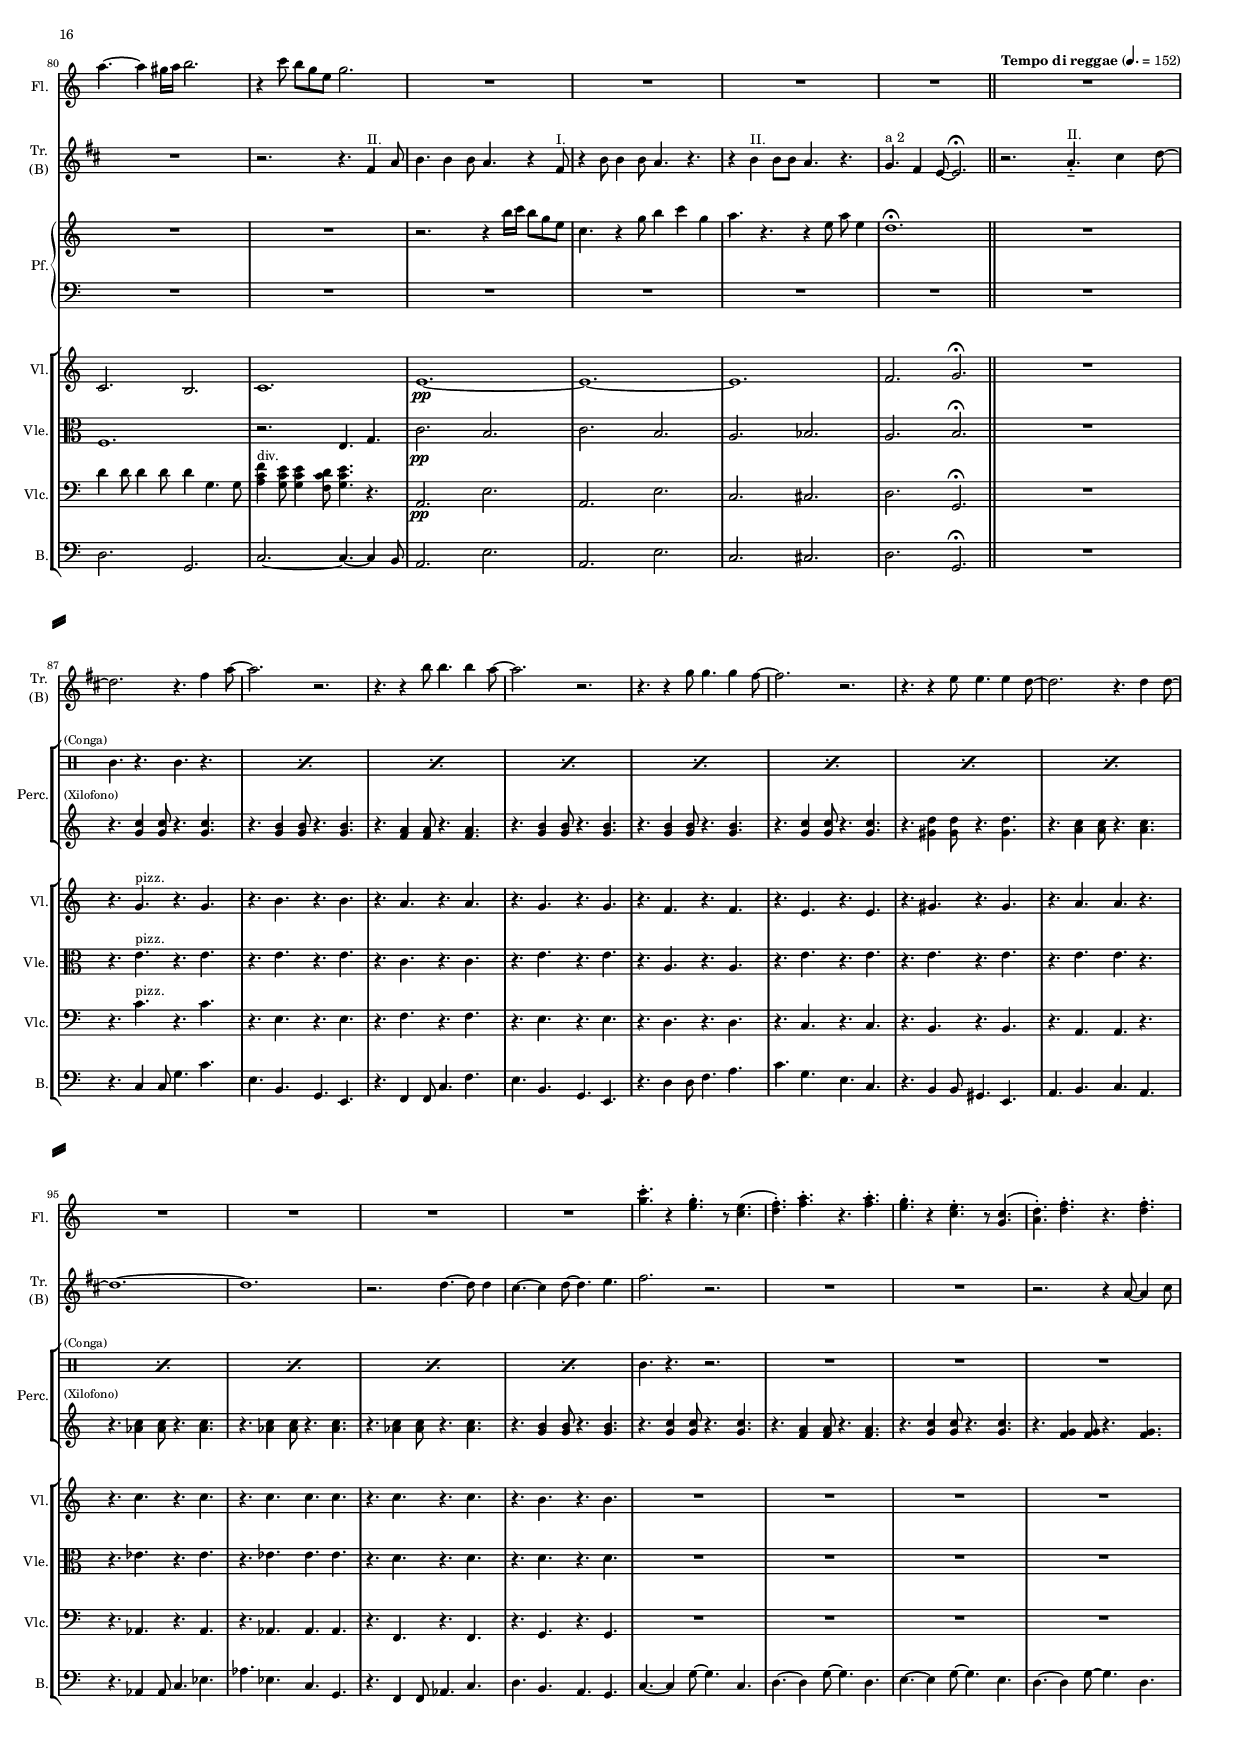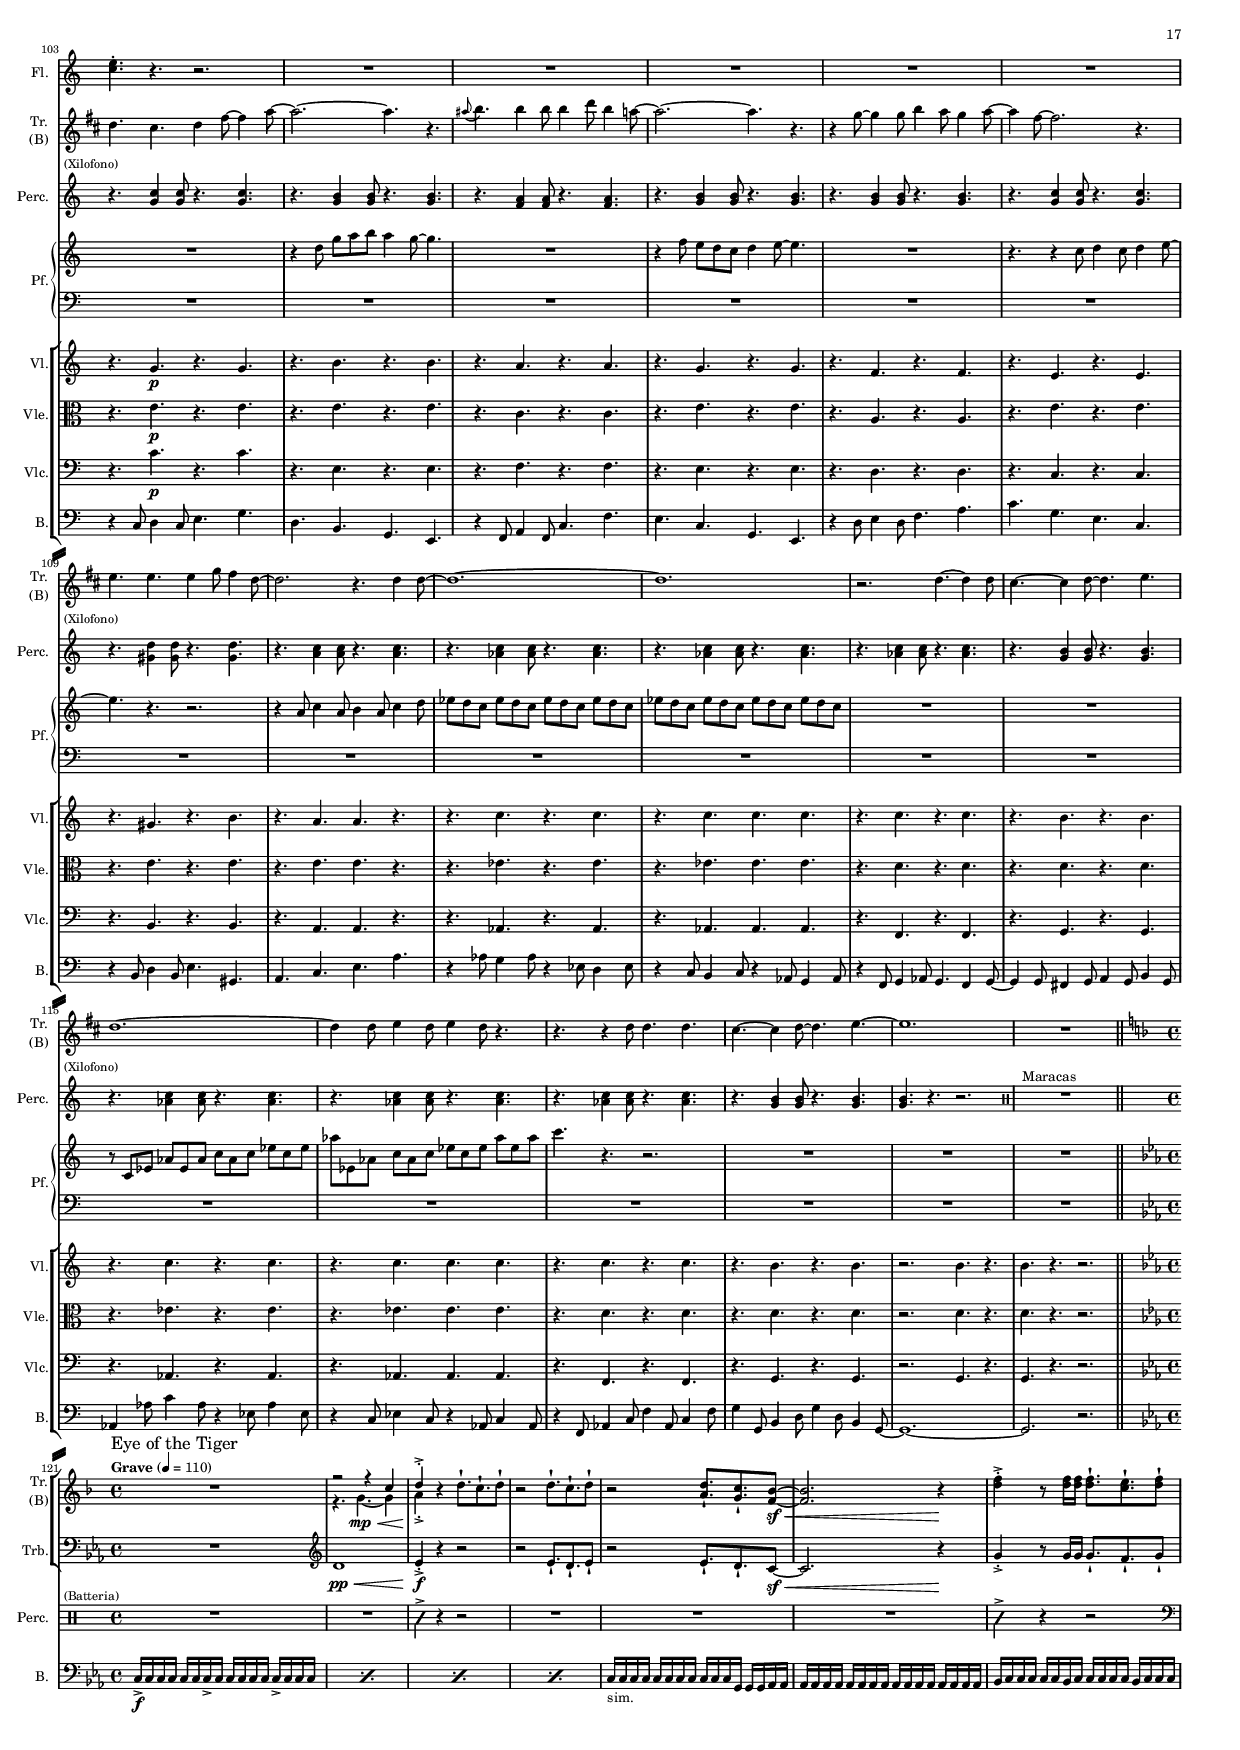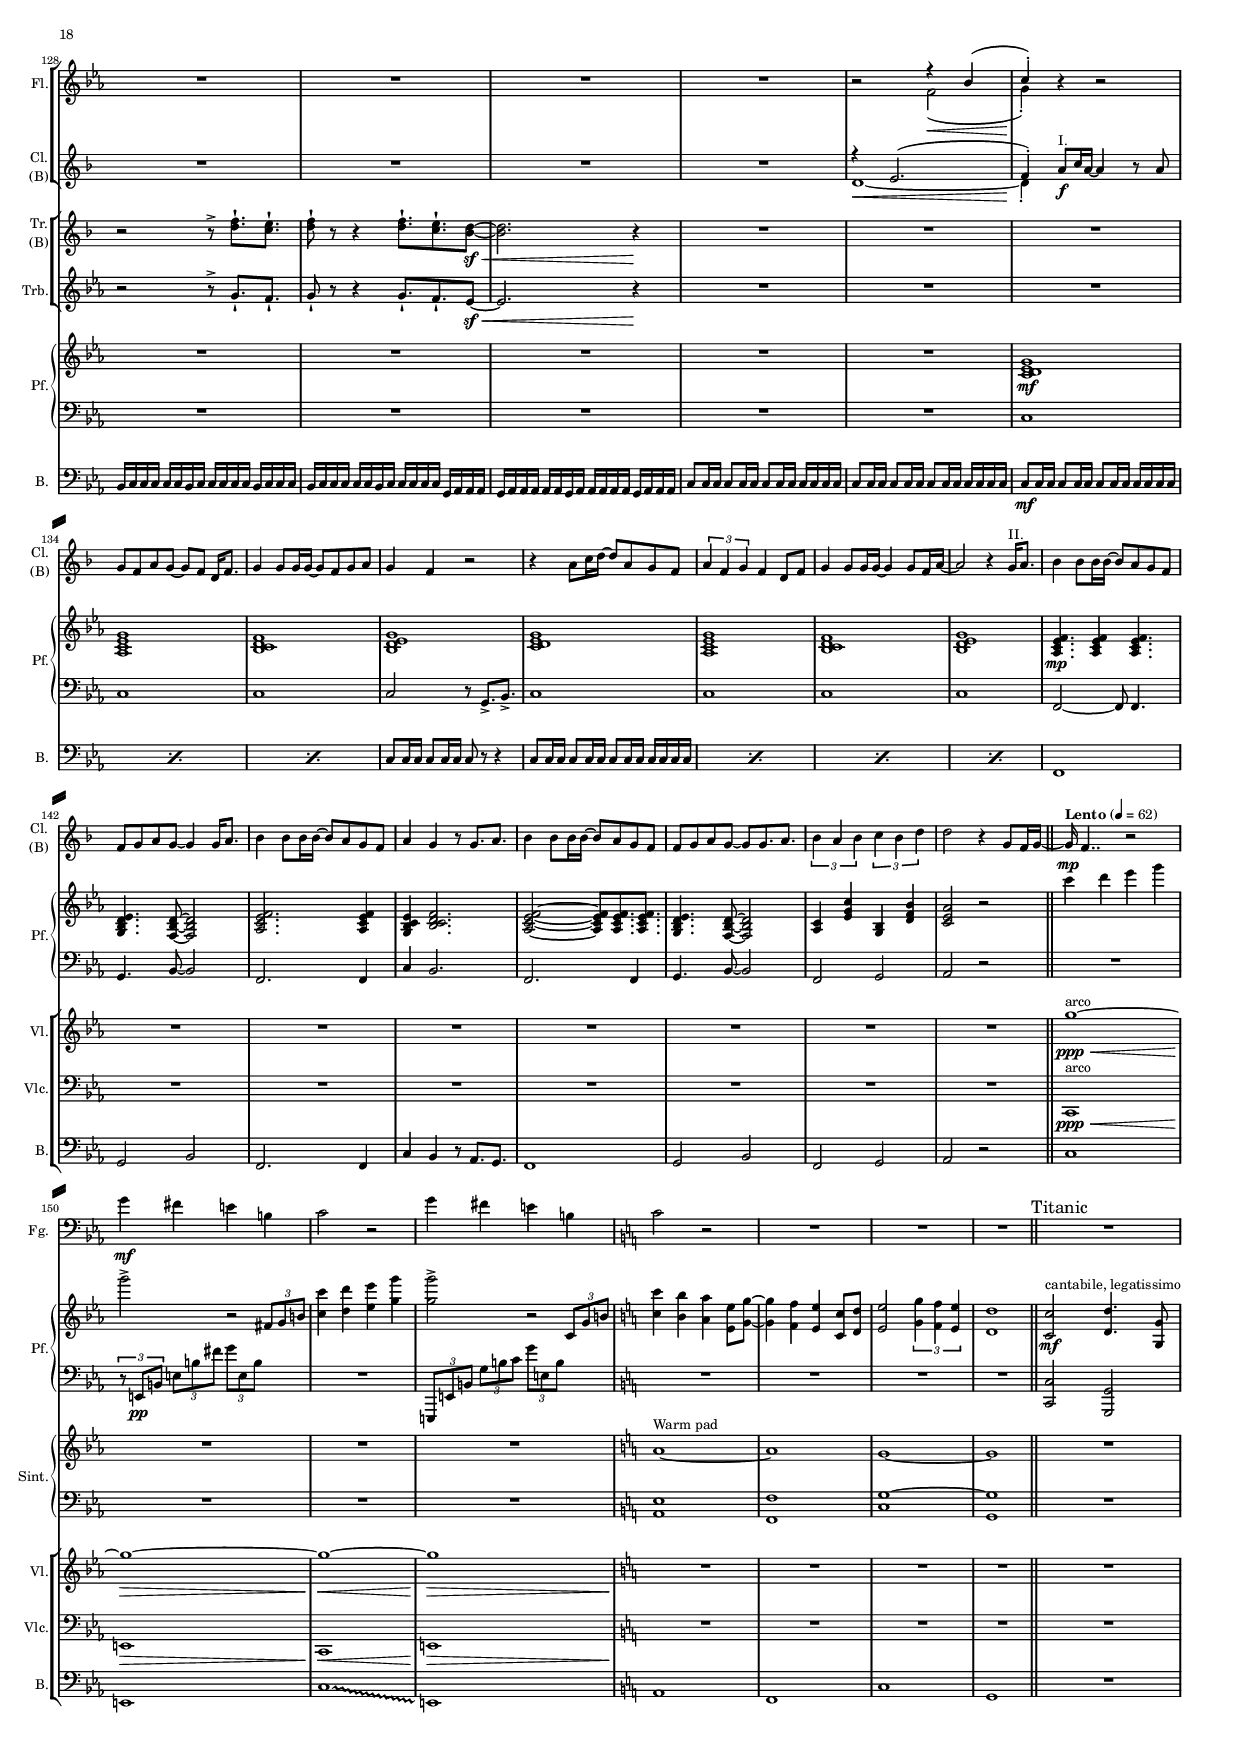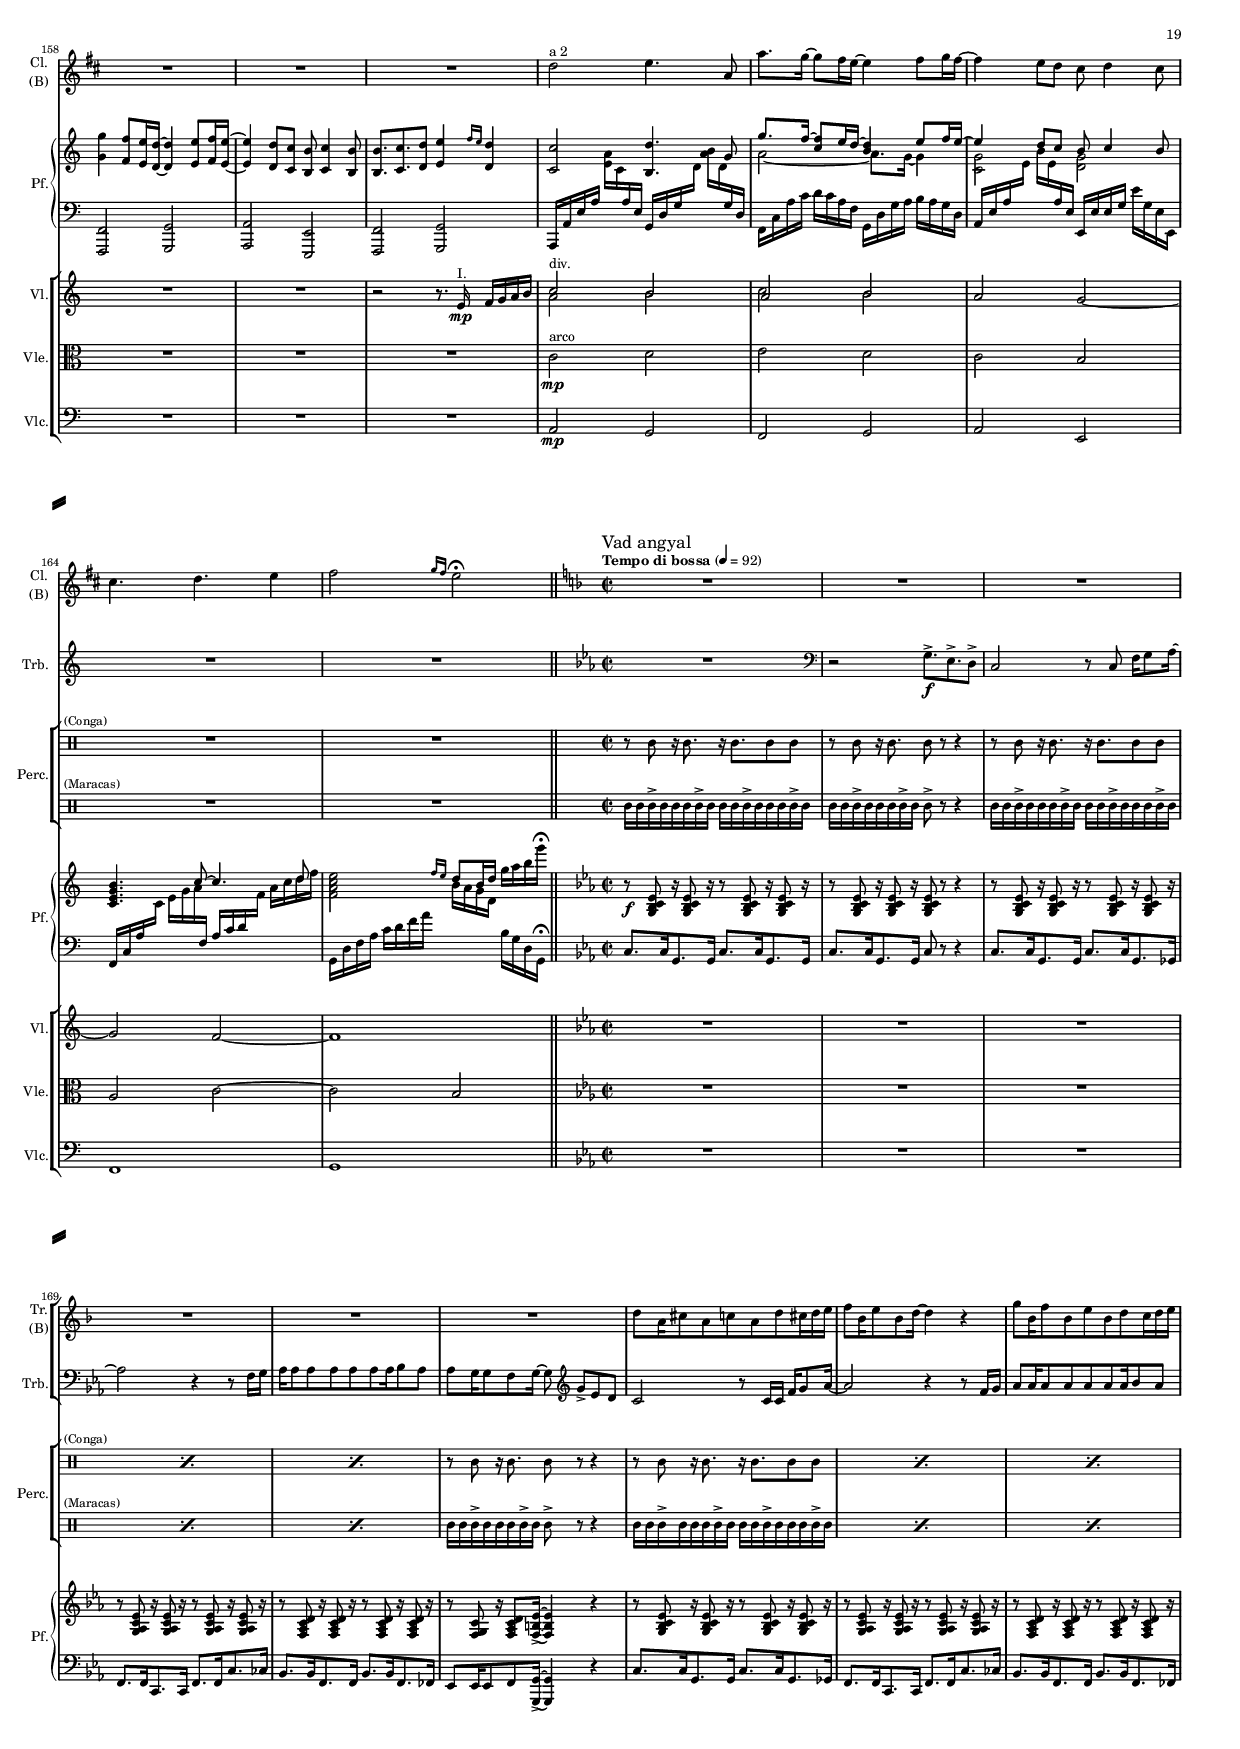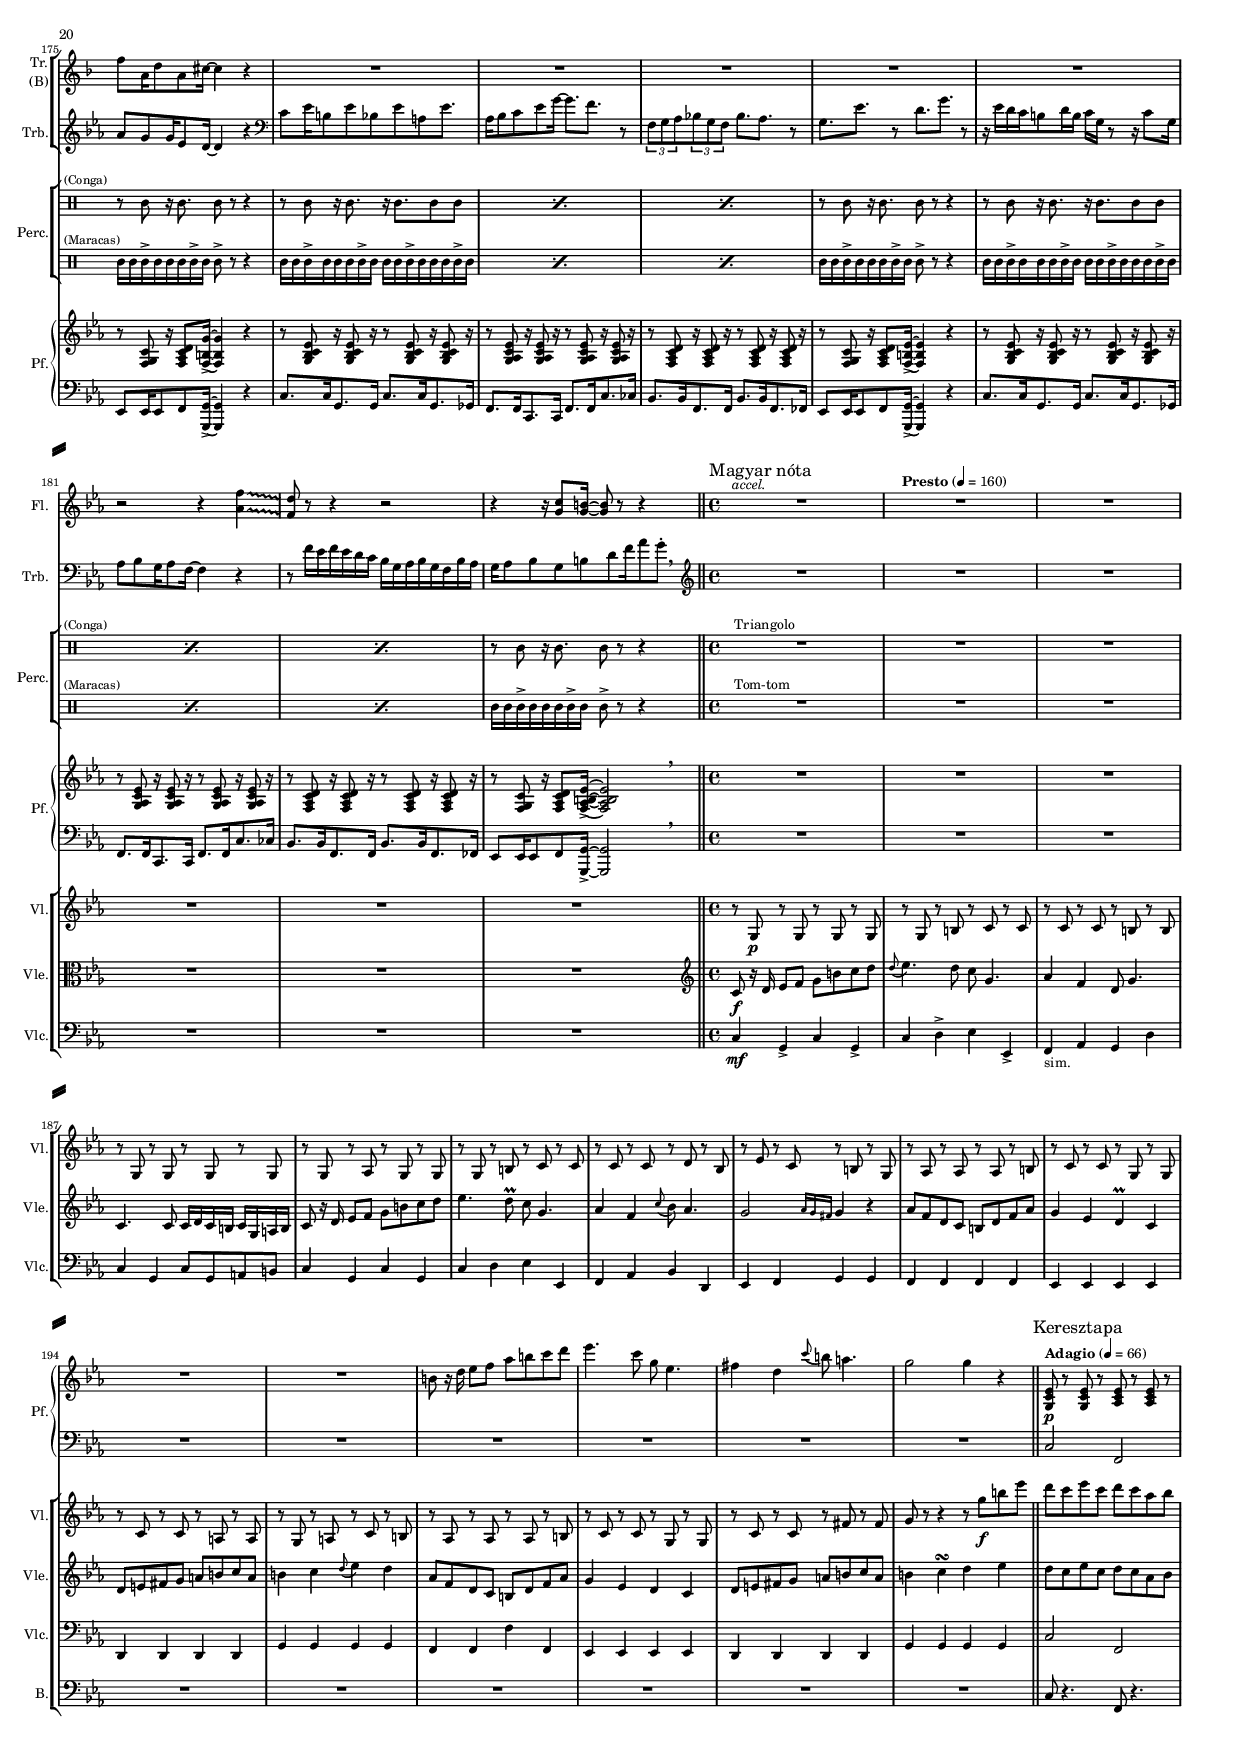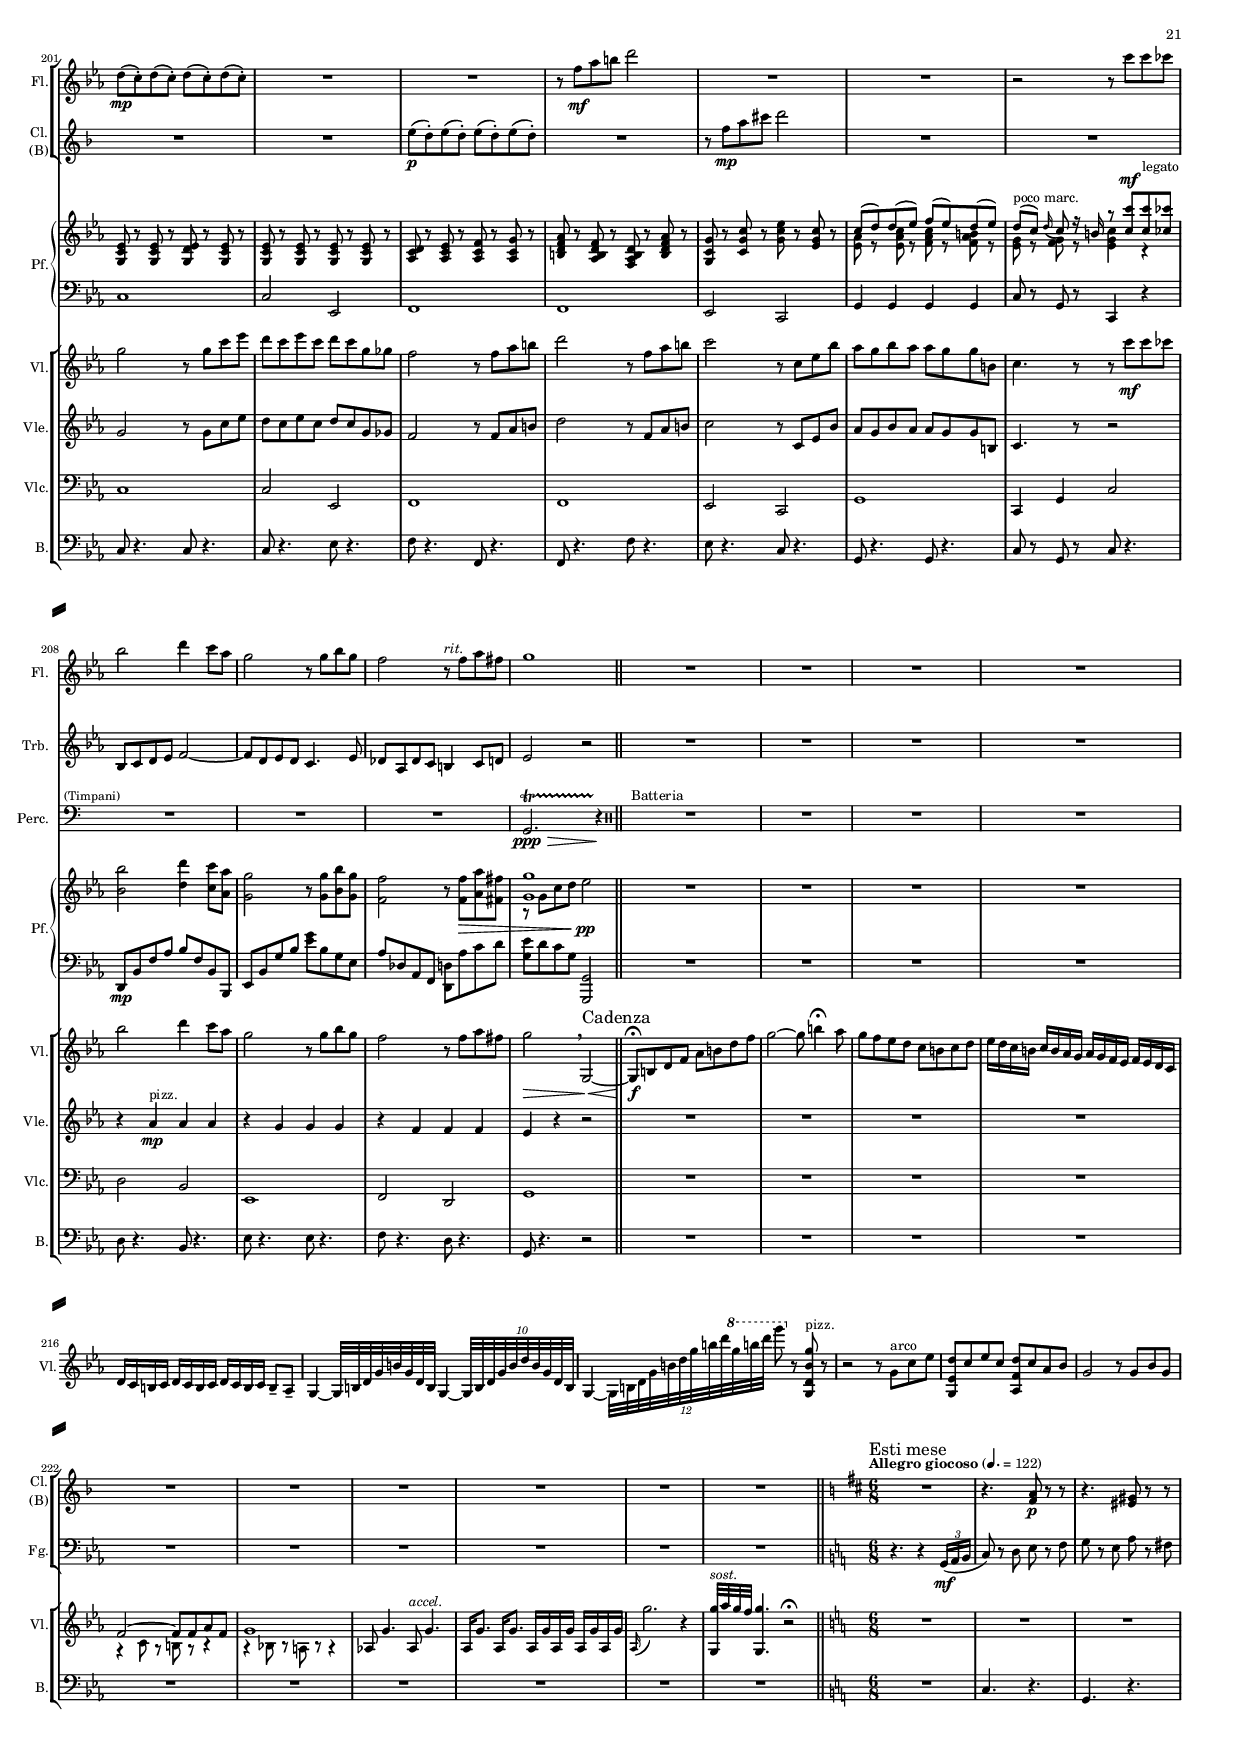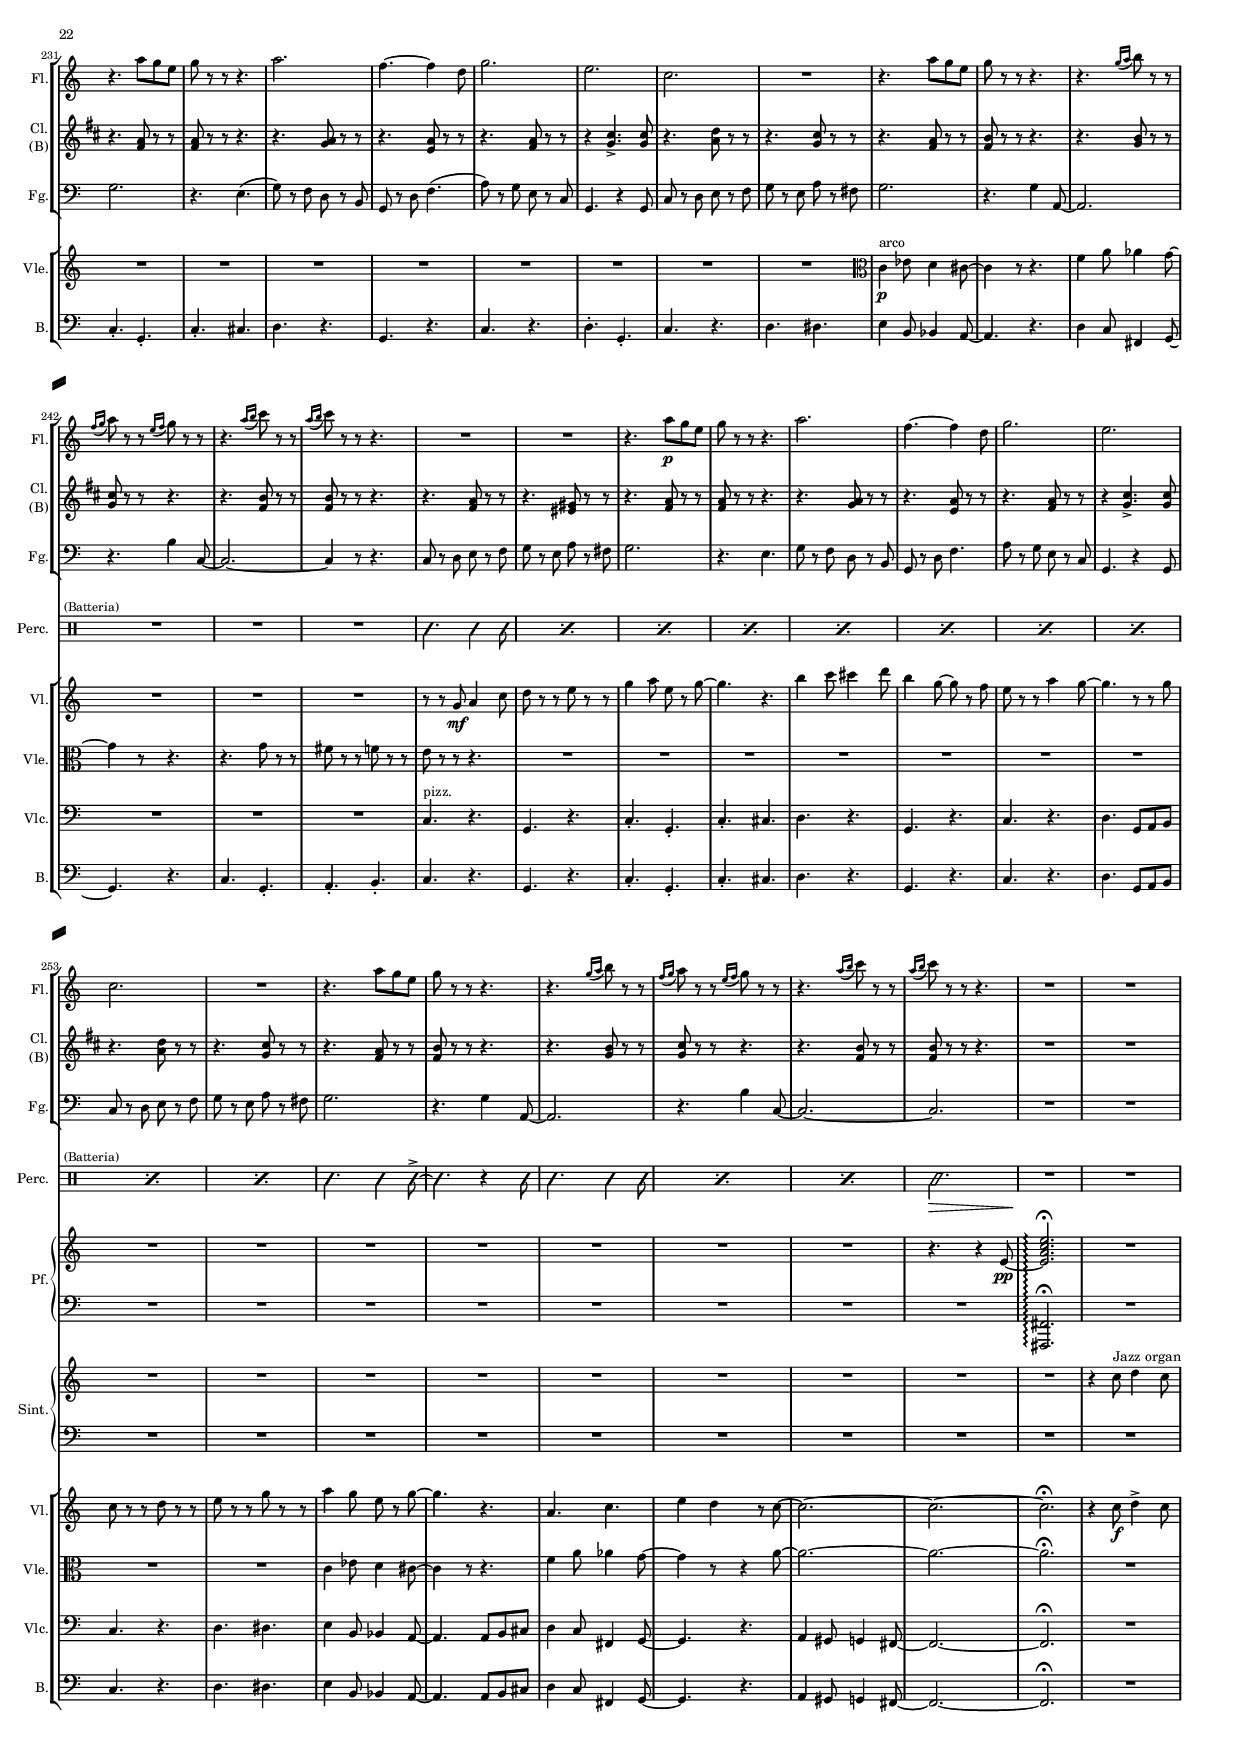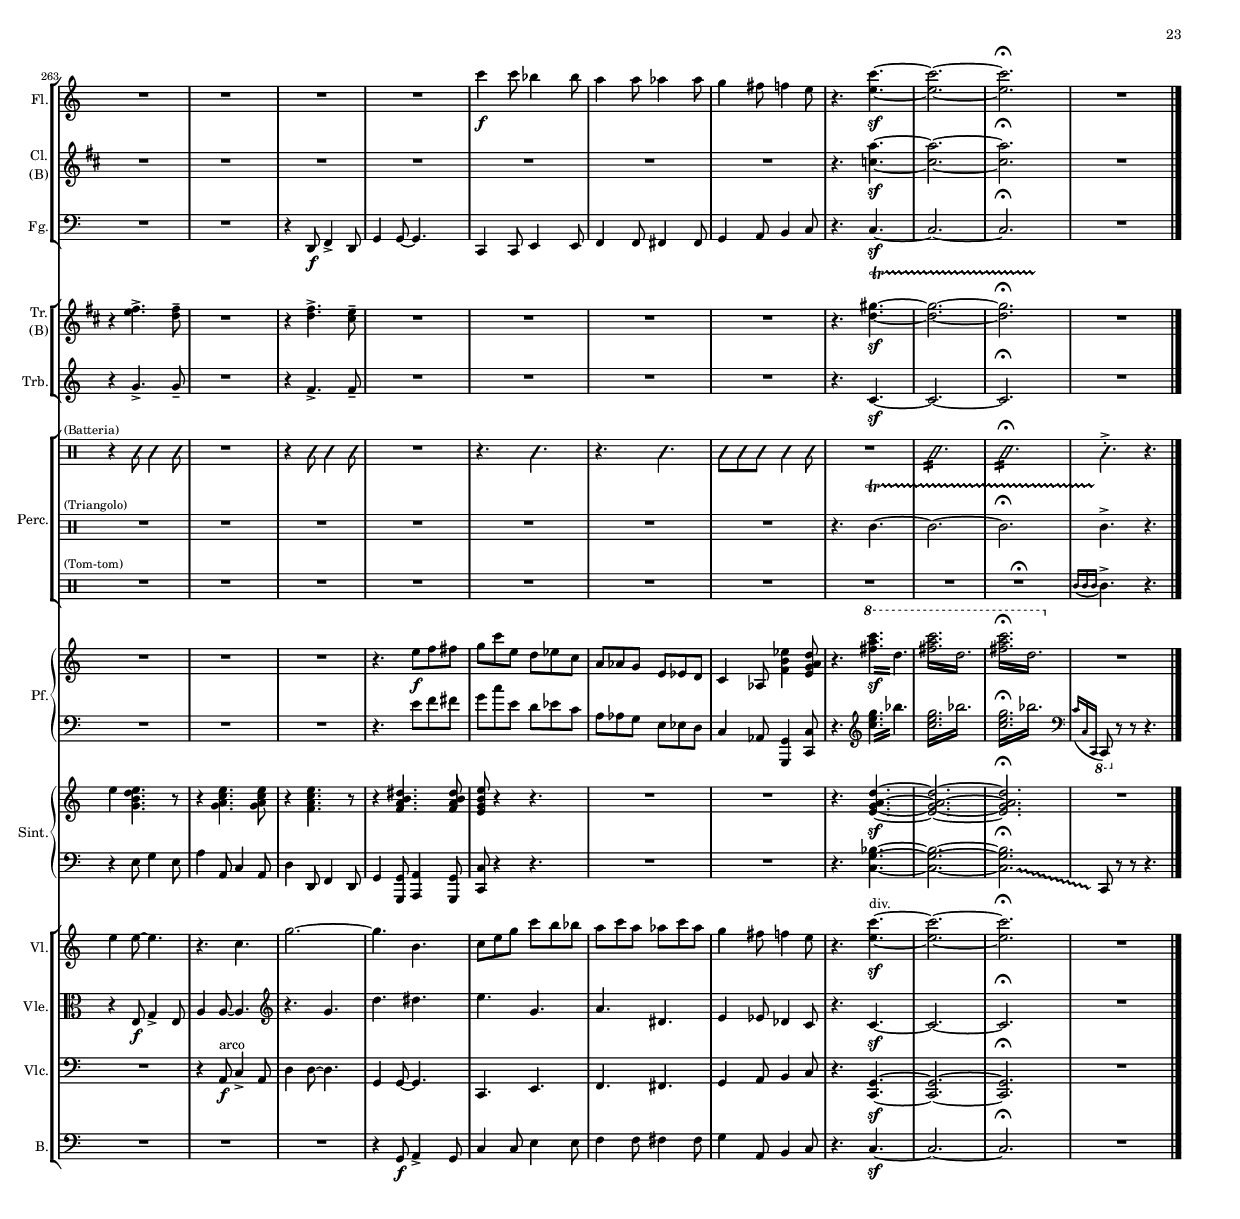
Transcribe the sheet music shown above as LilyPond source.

\include "Global.ly"

#(set-global-staff-size 12)

Flauti = {
\set Staff.instrumentName = #"Flauti"
\set Staff.shortInstrumentName = #"Fl."
\set Staff.midiInstrument = #"flute"
}

Clarinetti = {
\set Staff.instrumentName = \markup { \center-column { "Clarinetti" "in B" } }
\set Staff.shortInstrumentName = \markup { \center-column { "Cl." "(B)" } }
\set Staff.midiInstrument = #"clarinet"
}

Fagotto = {
\set Staff.instrumentName = #"Fagotto"
\set Staff.shortInstrumentName = #"Fg."
\set Staff.midiInstrument = #"bassoon"
}

Trombe = {
\set Staff.instrumentName = \markup { \center-column { "Trombe" "in B" } }
\set Staff.shortInstrumentName = \markup { \center-column { "Tr." "(B)" } }
\set Staff.midiInstrument = #"trumpet"
}

Trombone = {
\set Staff.instrumentName = #"Trombone"
\set Staff.shortInstrumentName = #"Trb."
\set Staff.midiInstrument = #"trombone"
}

Percussione = {
\set StaffGroup.instrumentName = #"Percussione"
\set StaffGroup.shortInstrumentName = #"Perc."
}

Pianoforte = {
\set PianoStaff.instrumentName = #"Pianoforte"
\set PianoStaff.shortInstrumentName = #"Pf."
\set PianoStaff.midiInstrument = #"acoustic grand"
}

Sintetizzatore = {
\set PianoStaff.instrumentName = #"Sintetizzatore"
\set PianoStaff.shortInstrumentName = #"Sint."
}

Violini = {
\set Staff.instrumentName = #"Violini"
\set Staff.shortInstrumentName = #"Vl."
\set Staff.midiInstrument = #"violin"
}

Viole = {
\set Staff.instrumentName = #"Viole"
\set Staff.shortInstrumentName = #"Vle."
\set Staff.midiInstrument = #"viola"
}

Violoncelli = {
\set Staff.instrumentName = #"Violoncelli"
\set Staff.shortInstrumentName = #"Vlc."
\set Staff.midiInstrument = #"cello"
}

BassoElettrico = {
\set Staff.instrumentName = \markup { \center-column { "Basso" "elettrico" } }
\set Staff.shortInstrumentName = #"B."
\set Staff.midiInstrument = #"electric bass (finger)"
}

\score { \removeWithTag #'part <<
\new StaffGroup <<
\new Staff { \Flauti << \GlobalMI \\ \oneVoice \FlautiMI >> }
\new Staff { \Clarinetti \ClarinettiMI }
\new Staff { \Fagotto \FagottoMI } >>
\new StaffGroup <<
\new Staff { \Trombe \TrombeMI }
\new Staff { \Trombone \TromboneMI } >>
\new StaffGroup \with { \consists "Instrument_name_engraver" } <<
\new Staff { \Percussione \PercussioneIMI }
\new Staff { \PercussioneIIMI }
\new Staff { \PercussioneIIIMI } >>
\new PianoStaff <<
\new Staff = "RH" { \Pianoforte \PianoforteRHMI}
\new Staff = "LH" { \PianoforteLHMI } >>
\new PianoStaff <<
\new Staff { \Sintetizzatore \SintetizzatoreRHMI}
\new Staff { \SintetizzatoreLHMI } >>
\new StaffGroup <<
\new Staff { \Violini \VioliniMI }
\new Staff { \Viole \VioleMI }
\new Staff { \Violoncelli \VioloncelliMI }
\new Staff { \BassoElettrico \BassoElettricoMI } >>
>>
\layout { \context { \RemoveEmptyStaffContext } }
\midi { }
}

\score { \removeWithTag #'part <<
\new StaffGroup <<
\new Staff { \Flauti << \GlobalMII \\ \oneVoice \FlautiMII >> }
\new Staff { \Clarinetti \ClarinettiMII }
\new Staff { \Fagotto \FagottoMII } >>
\new StaffGroup <<
\new Staff { \Trombe \TrombeMII }
\new Staff { \Trombone \TromboneMII } >>
\new StaffGroup \with { \consists "Instrument_name_engraver" } <<
\new Staff { \Percussione \PercussioneIMII }
\new Staff { \PercussioneIIMII }
\new Staff { \PercussioneIIIMII } >>
\new PianoStaff <<
\new Staff = "RH" { \Pianoforte \PianoforteRHMII}
\new Staff = "LH" { \PianoforteLHMII } >>
\new PianoStaff <<
\new Staff { \Sintetizzatore \SintetizzatoreRHMII}
\new Staff { \SintetizzatoreLHMII } >>
\new StaffGroup <<
\new Staff { \Violini \VioliniMII }
\new Staff { \Viole \VioleMII }
\new Staff { \Violoncelli \VioloncelliMII }
\new Staff { \BassoElettrico \BassoElettricoMII } >>
>>
\layout { \context { \RemoveEmptyStaffContext } }
\midi { }
}

\paper { system-separator-markup = \slashSeparator }